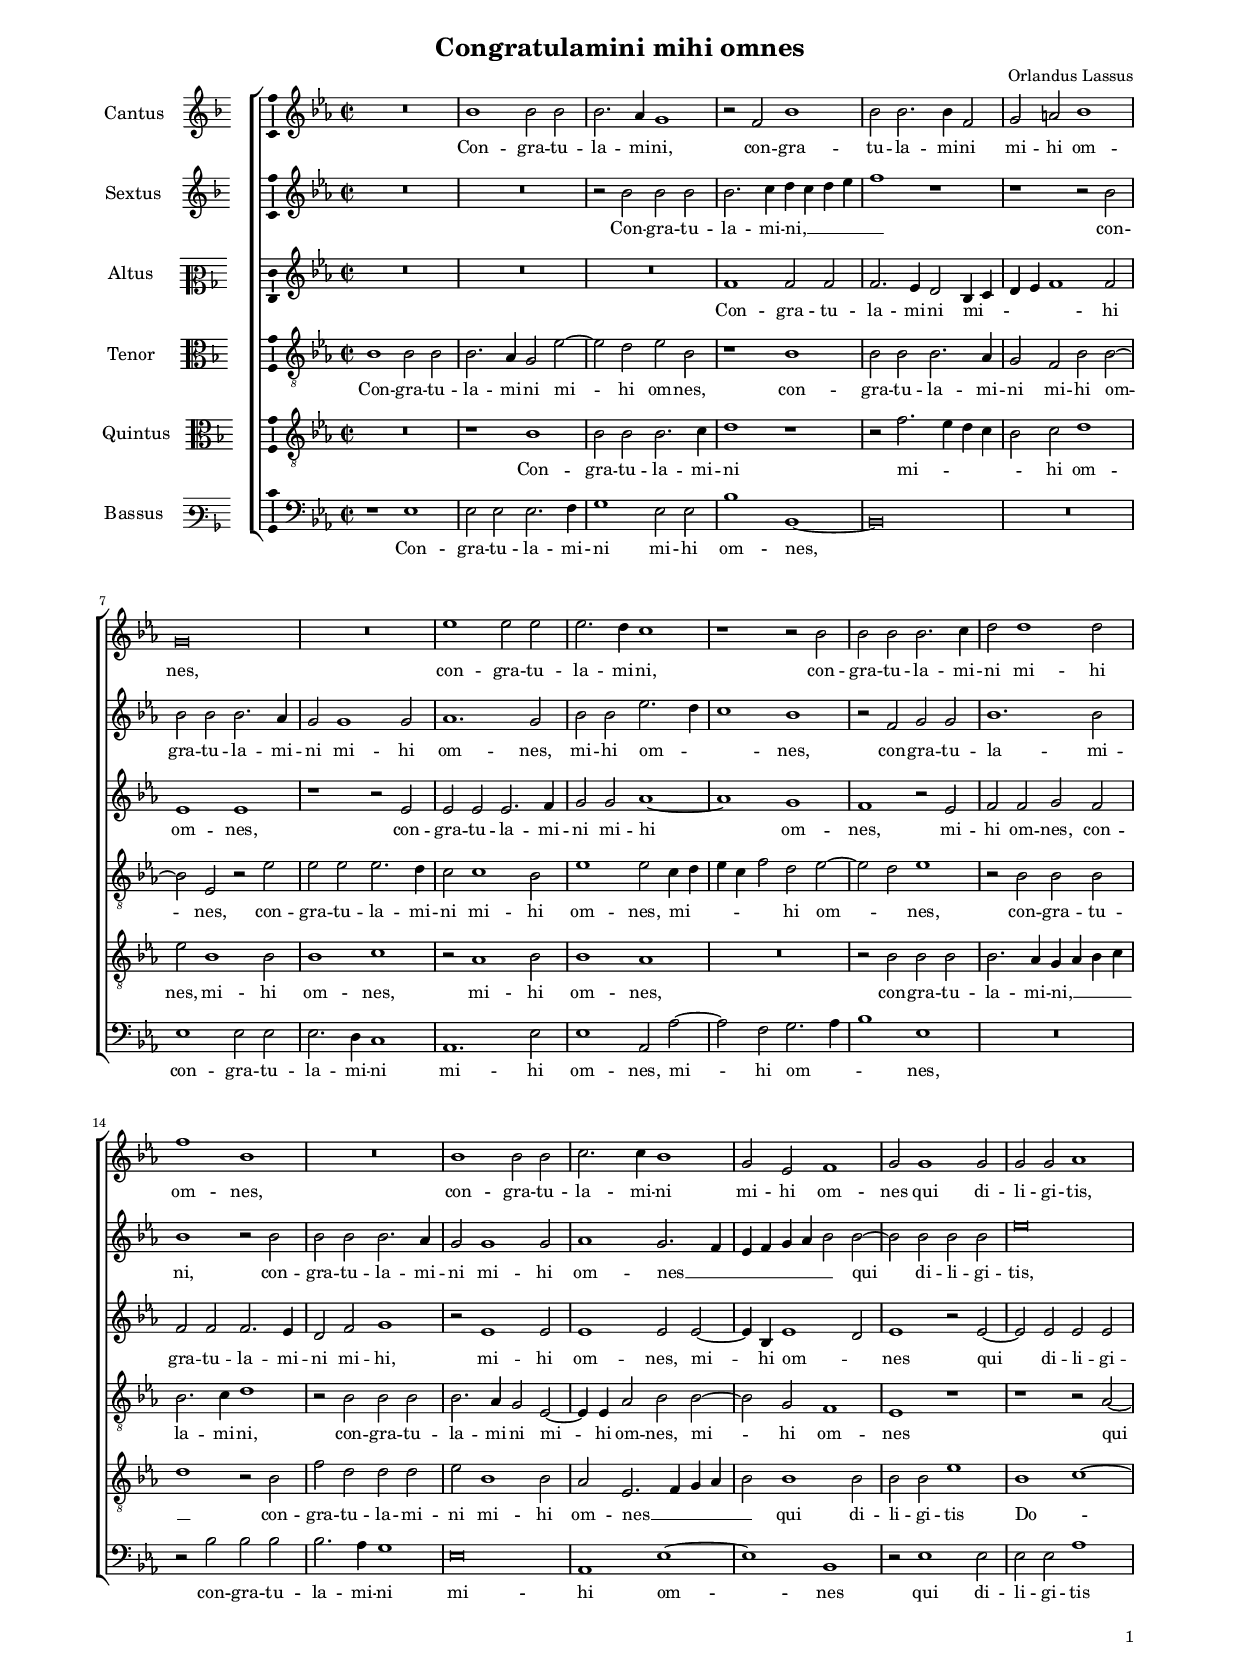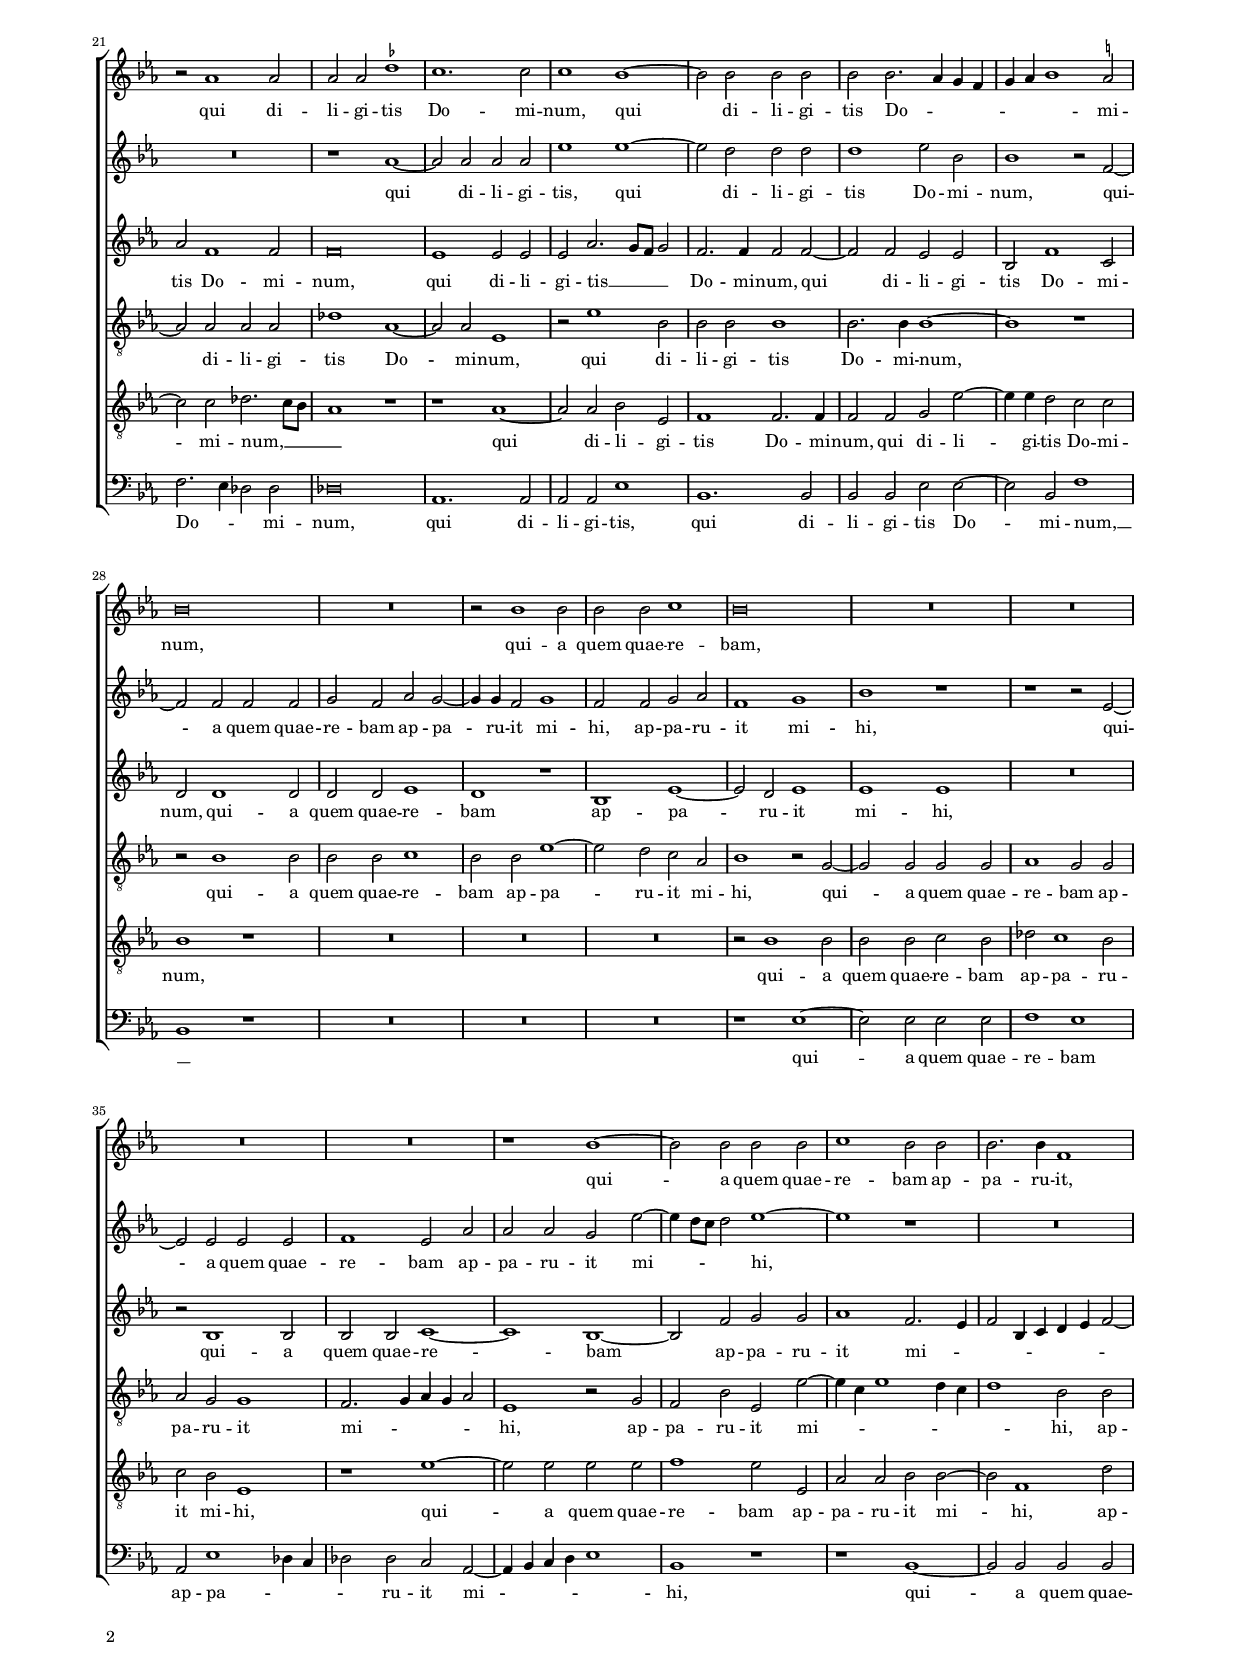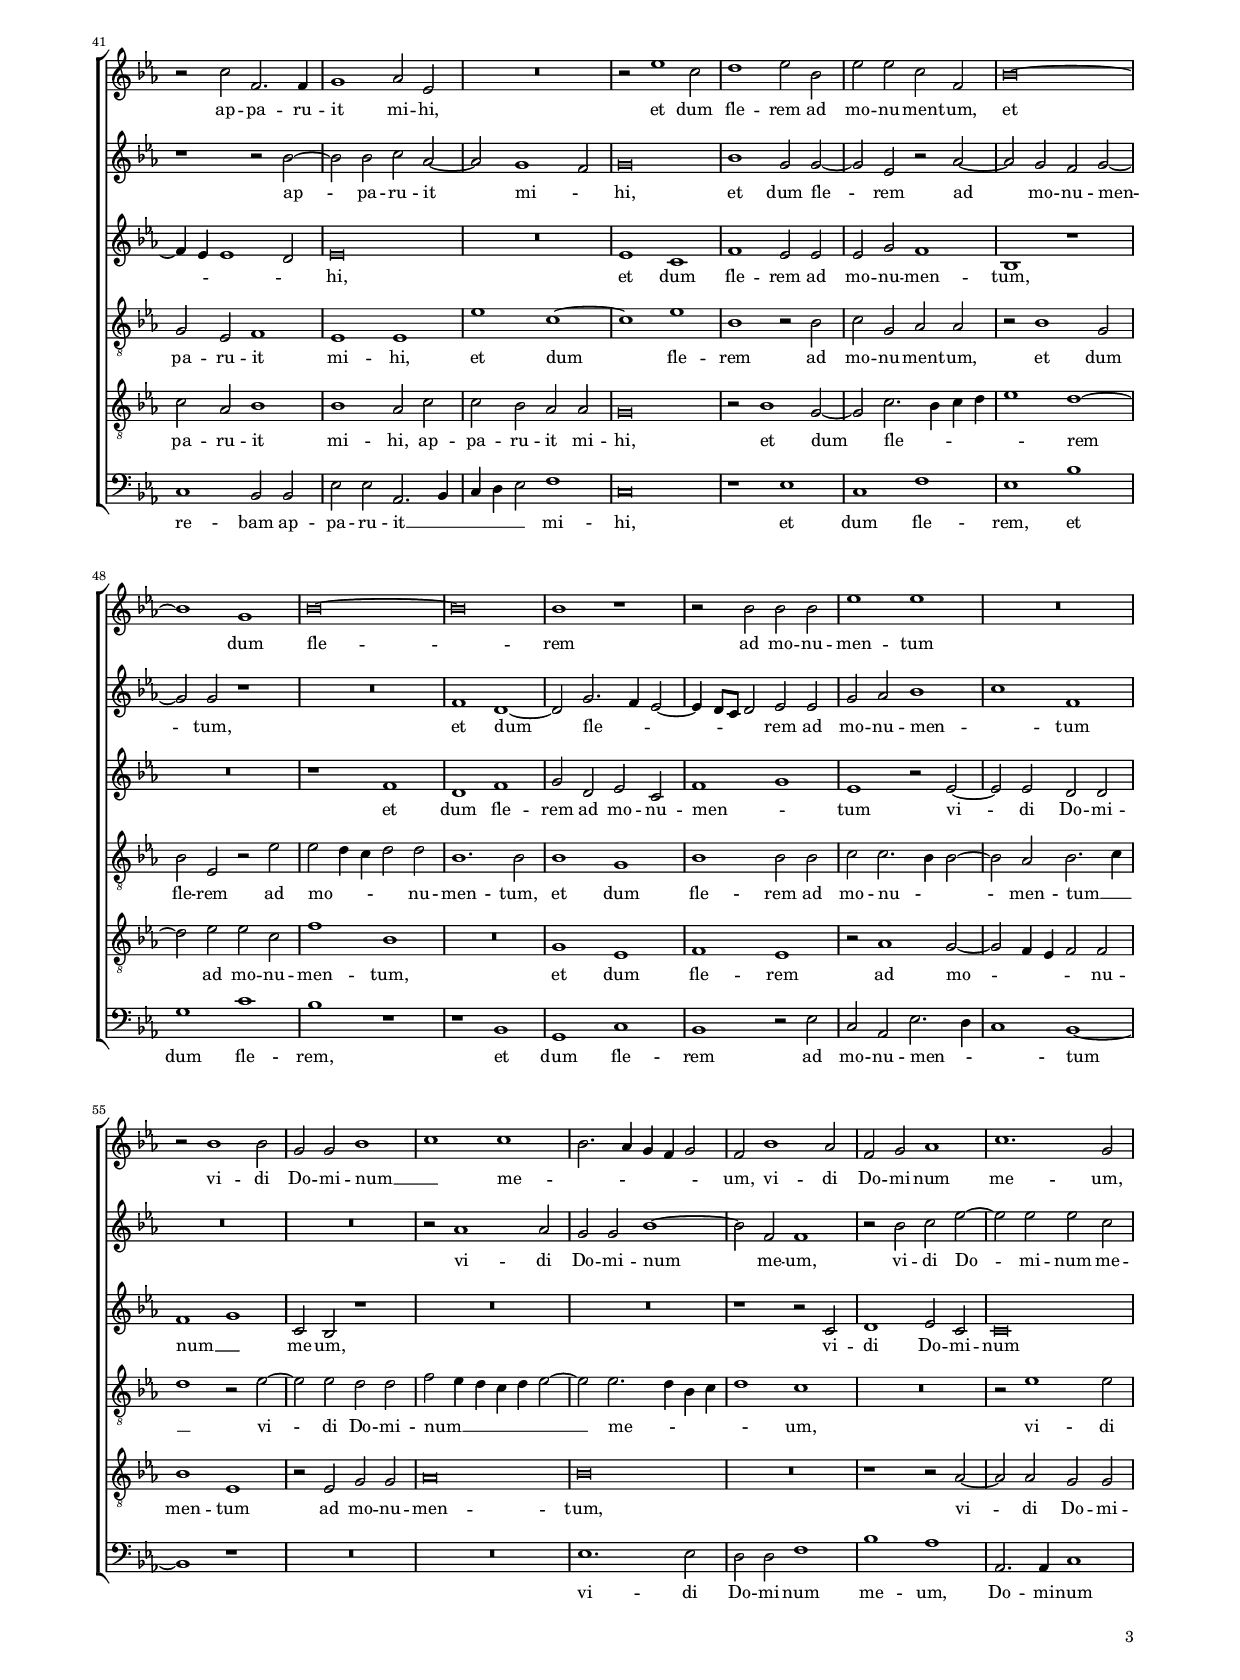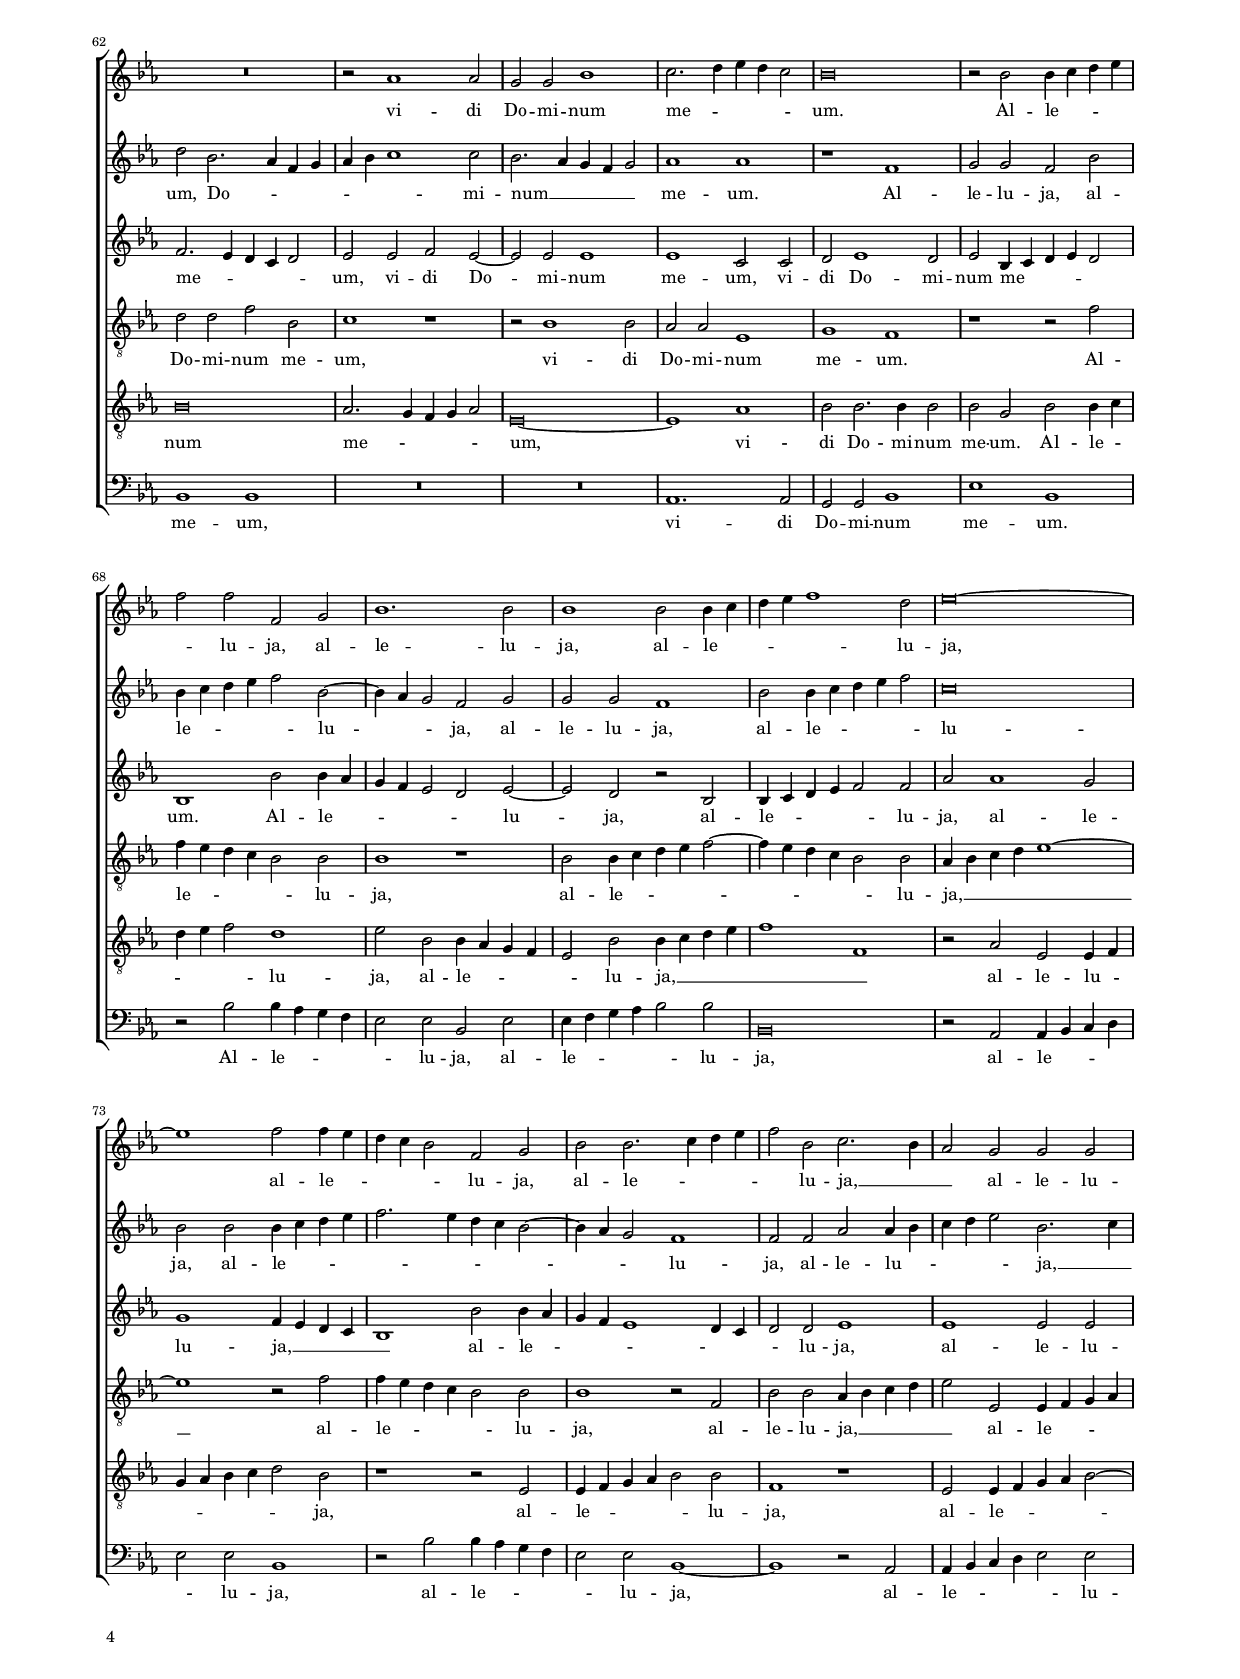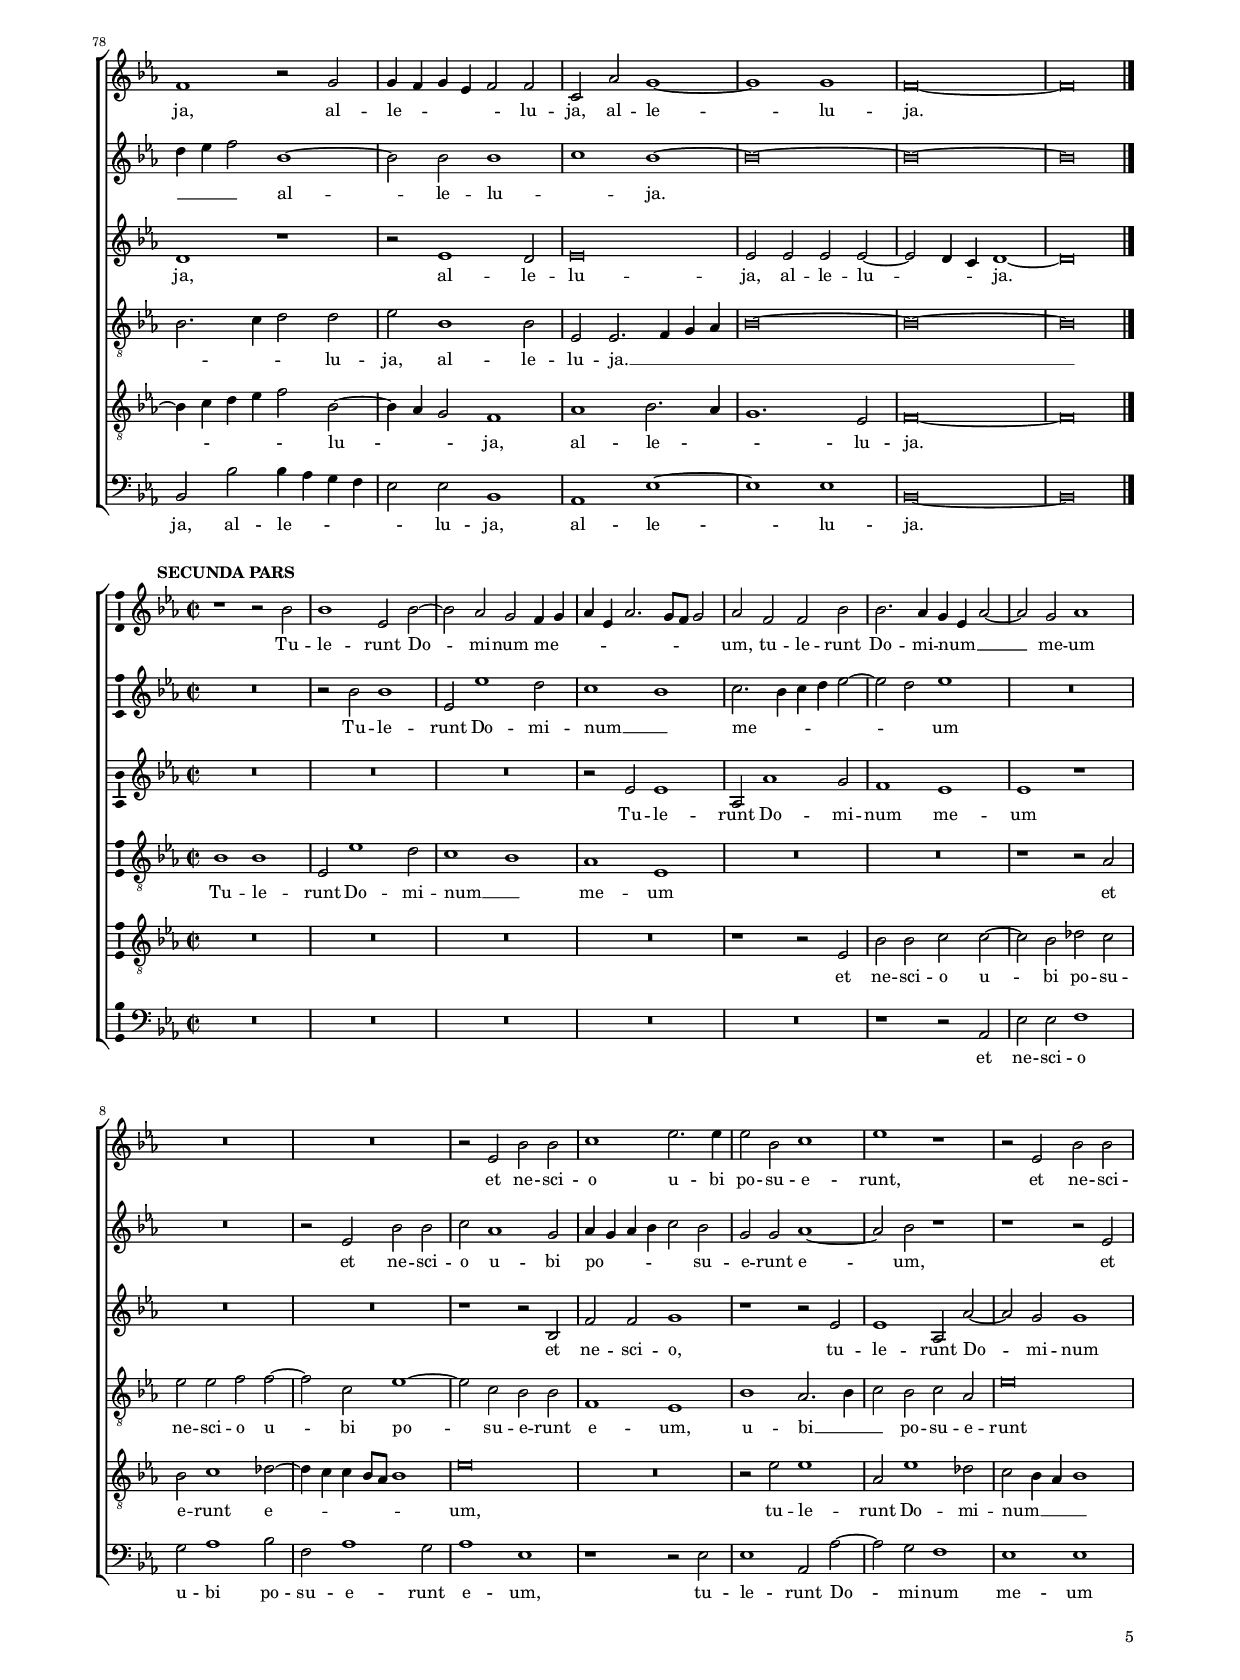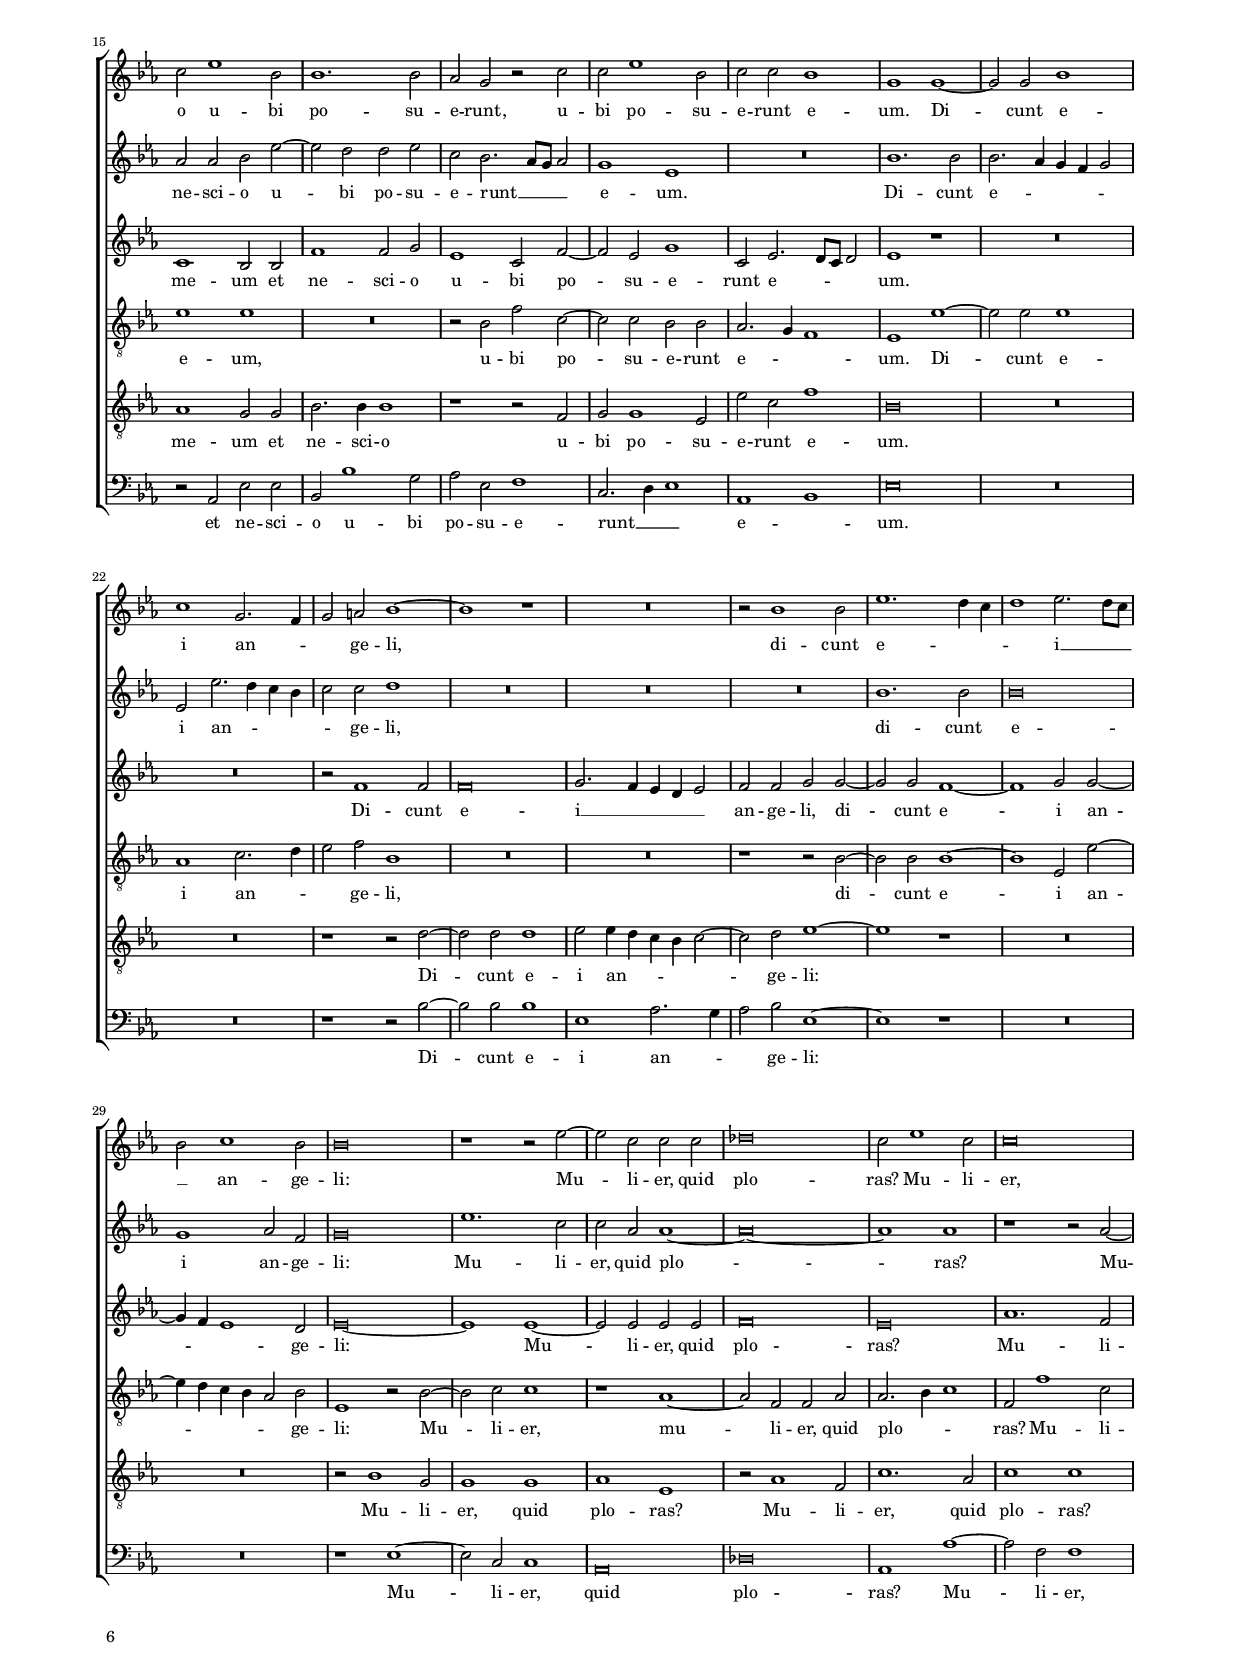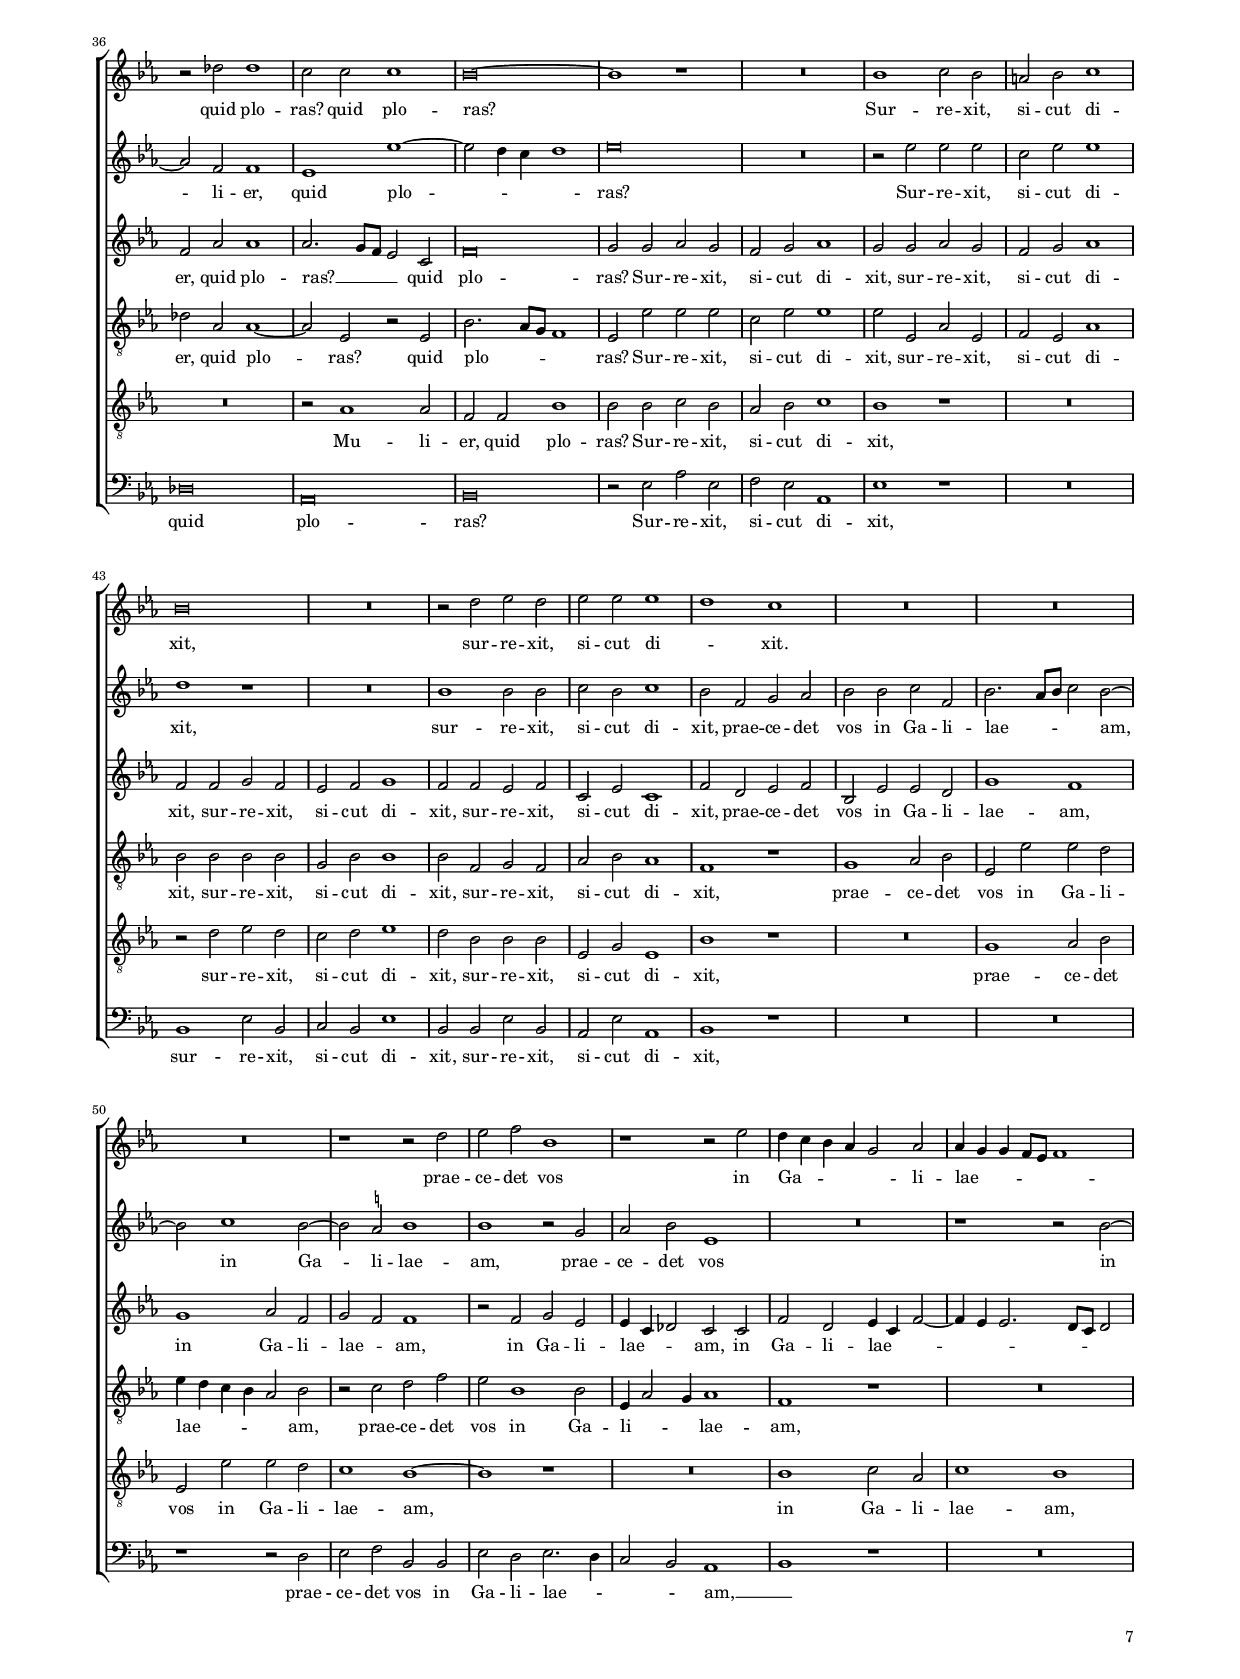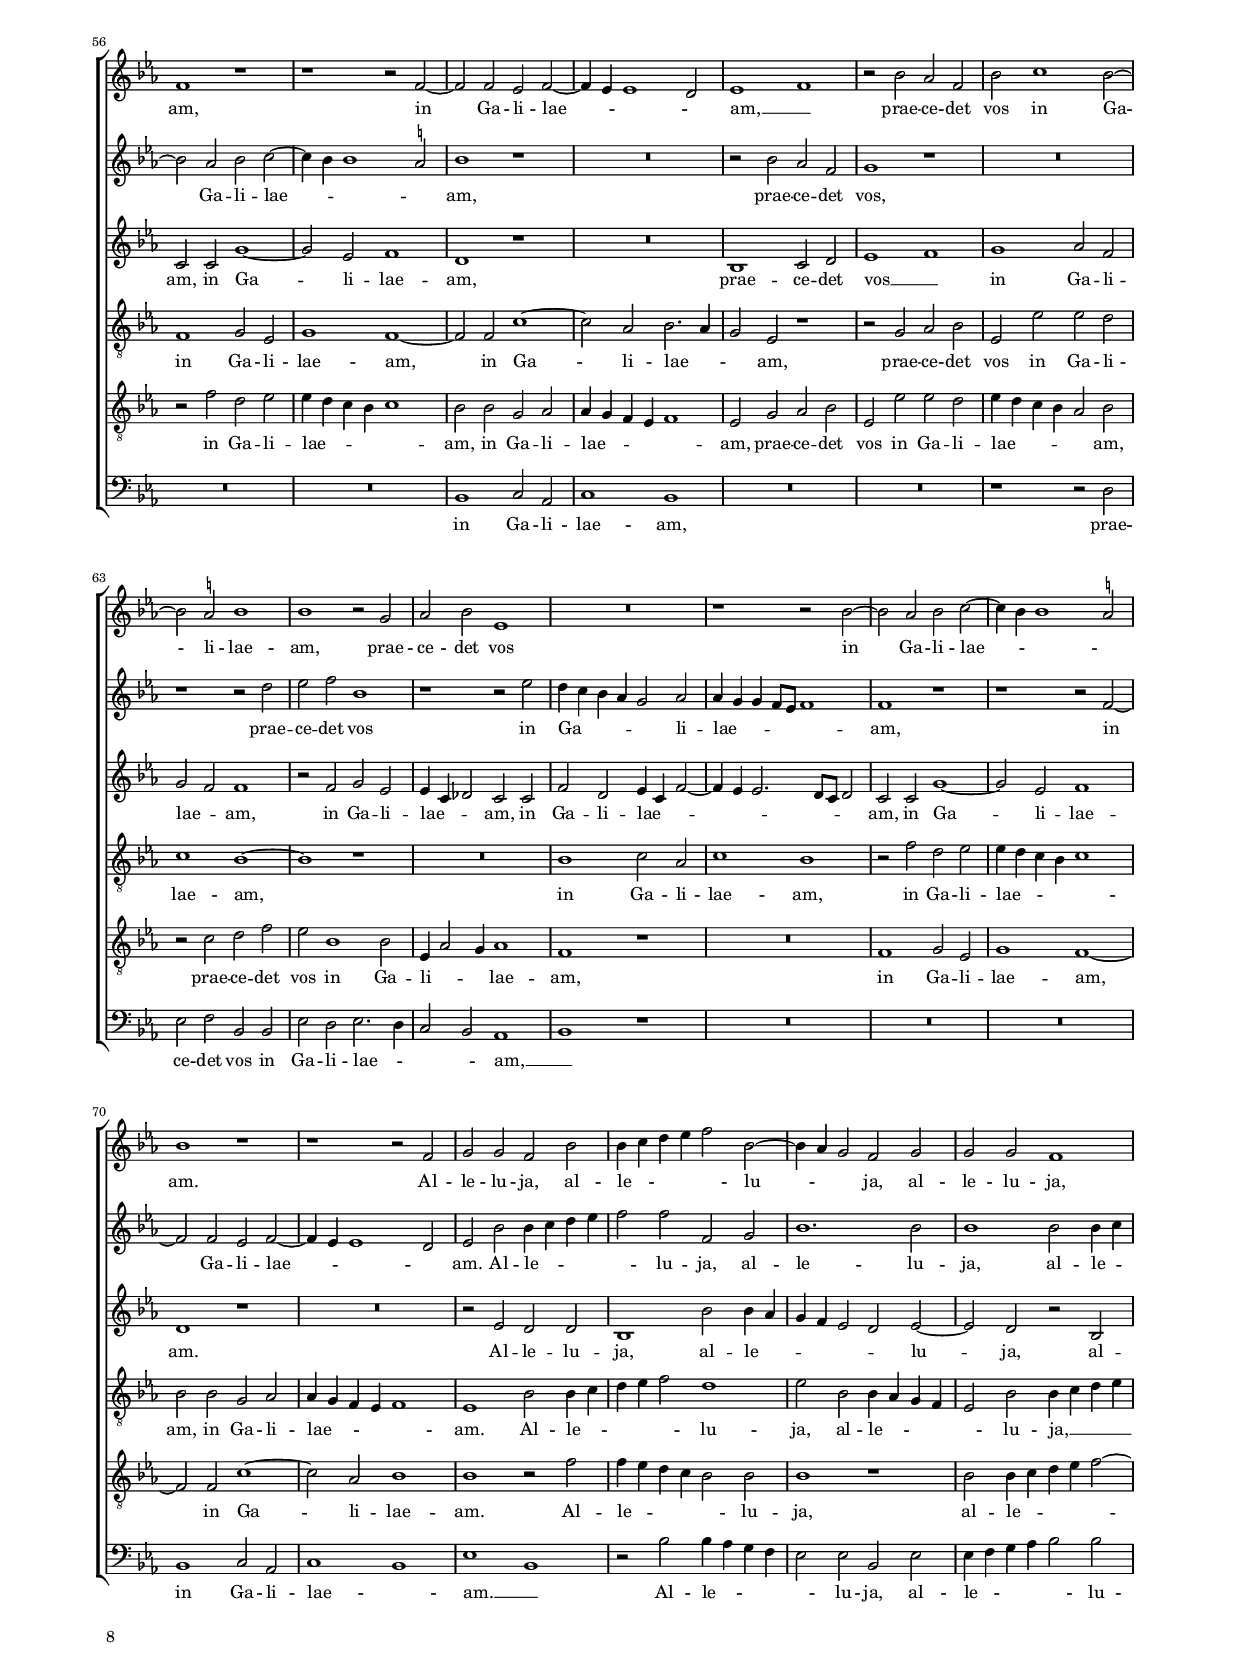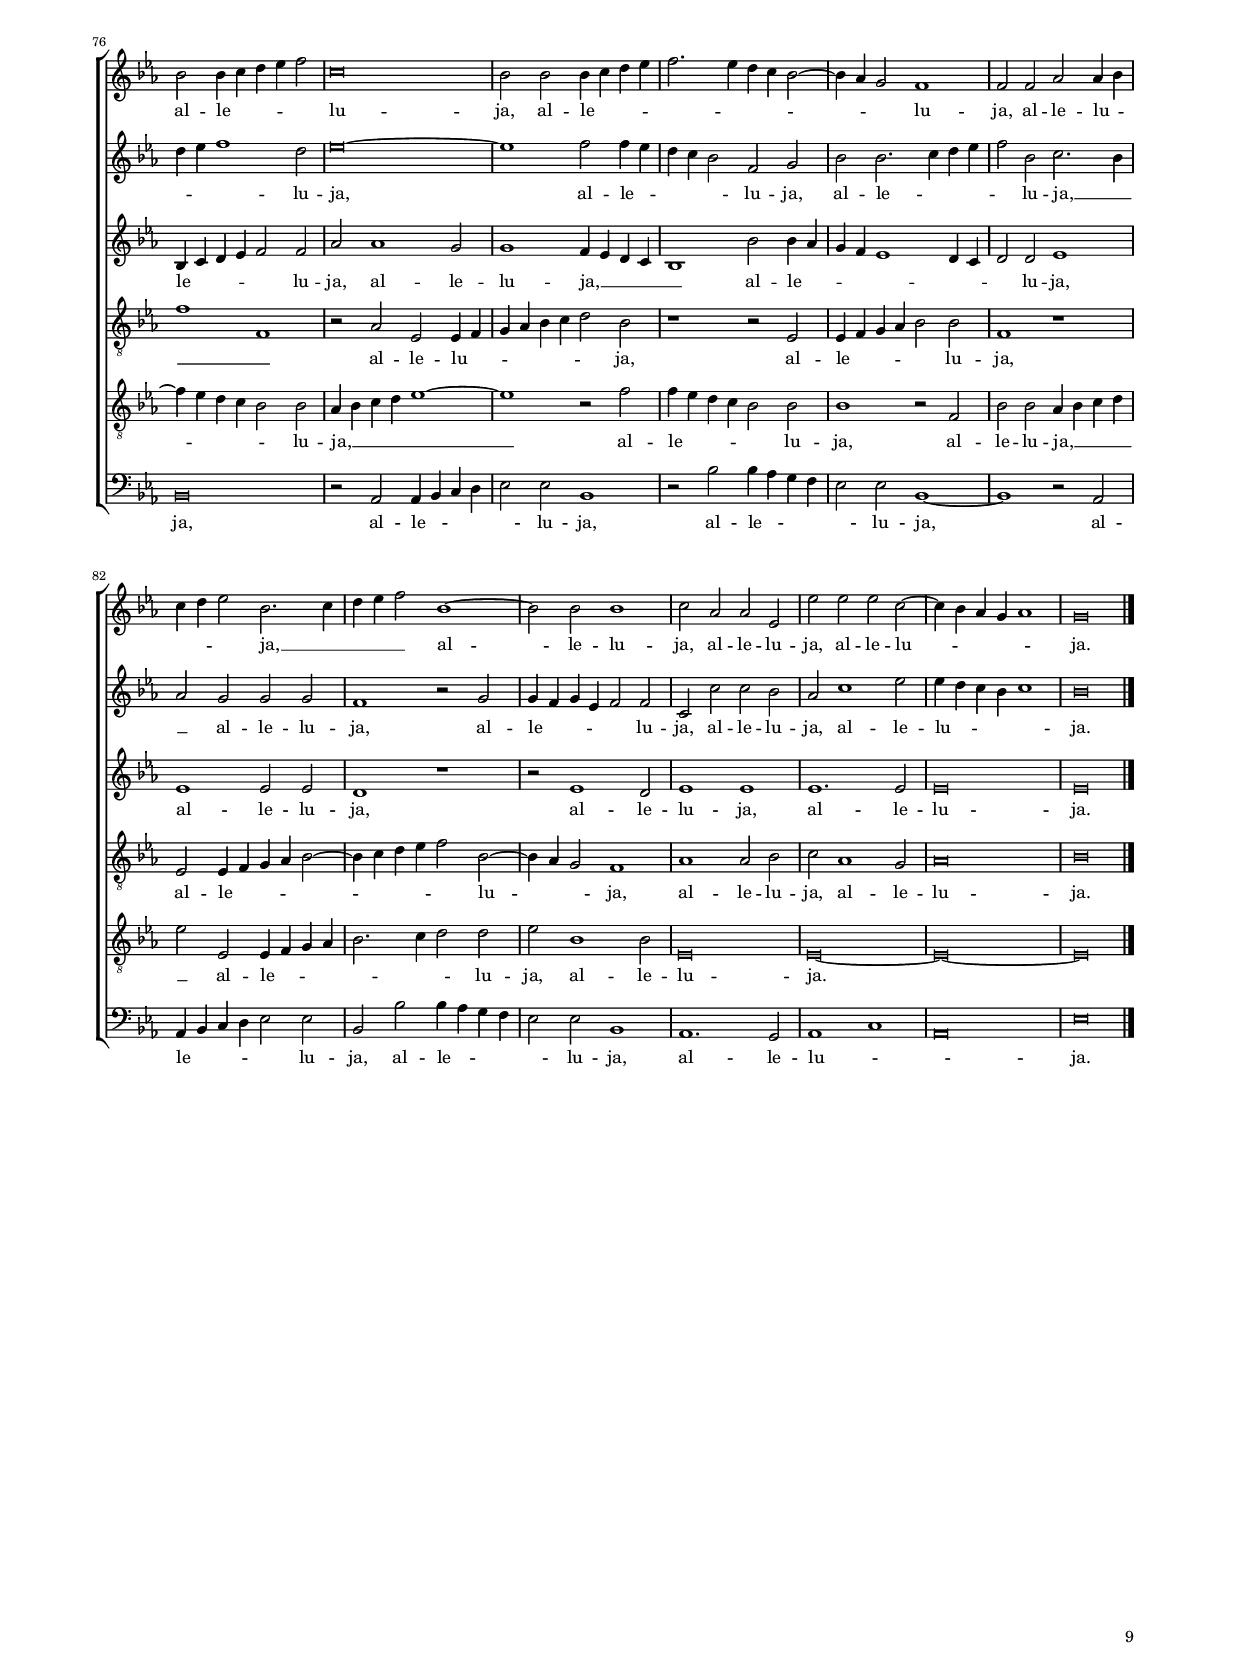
\header
{
  title="Congratulamini mihi omnes"
  composer="Orlandus Lassus"
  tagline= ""
}

\version "2.22.0"
\include "deutsch.ly"
#(set-global-staff-size 14)
#(ly:set-option 'point-and-click #f)

	


	ficta = { \once \set suggestAccidentals = ##t }
	
	forget = #(define-music-function (music) (ly:music?) #{
		\accidentalStyle forget
		$music
		\accidentalStyle default
		#})
    
    m = \melisma
    me = \melismaEnd


\paper
	{
	top-margin = 1.5 \cm
	bottom-margin = 0.9 \cm
	left-margin = 1.8 \cm
	right-margin = 1.8 \cm
	ragged-bottom = ##f
	ragged-last-bottom = ##t
	print-page-number = ##f
	score-system-spacing = #'((basic-distance . 17) (minimum-distance . 14) (padding . 5) (strechability . 250))
	system-system-spacing = #'((basic-distance . 17) (minimum-distance . 14) (padding . 5) (strechability . 250))
    oddFooterMarkup=\markup   \fill-line { "" \fromproperty #'page:page-number-string }
    evenFooterMarkup=\markup  \fill-line { \fromproperty #'page:page-number-string "" }
    last-bottom-spacing = #'((basic-distance . 12) (minimum-distance . 7) (padding . 4))
%	systems-per-page = 3
%	min-systems-per-page = 3
	}
    

global = {
	\key f \major
	\time 2/2 \set Score.measureLength = #(ly:make-moment 2/1)
    \set Score.tempoHideNote = ##t
    \tempo 2 = 90
    \skip 1*2*83 \bar "|."  % \pageBreak
	}
    
    
incipitcantus = \markup { \score {
	{
	\set Staff.instrumentName = \markup { \fontsize #1 "Cantus" }
	\key f \major
	\clef violin
	s4 \bar ""
	}
	\layout  {
	raggedright = ##t
	indent = 1.6 \cm
	line-width = 2.4 \cm
	\context { \Staff \remove Time_signature_engraver }
	\override Staff.Clef.Y-extent = #'(0 . 0)
	}} \hspace #1 }
	

incipitsextus = \markup { \score {
	{
	\set Staff.instrumentName = \markup { \fontsize #1 "Sextus" }
	\key f \major
	\clef violin
	s4 \bar ""
	}
	\layout  {
	raggedright = ##t
	indent = 1.6 \cm
	line-width = 2.4 \cm
	\context { \Staff \remove Time_signature_engraver }
	\override Staff.Clef.Y-extent = #'(0 . 0)
	}} \hspace #1 }
      
      
incipitaltus = \markup { \score {
	{
	\set Staff.instrumentName = \markup { \fontsize #1 "Altus" }
	\key f \major
	\clef mezzosoprano
	s4 \bar ""
	}
	\layout  {
	raggedright = ##t
	indent = 1.6 \cm
	line-width = 2.4 \cm
	\context { \Staff \remove Time_signature_engraver }
	\override Staff.Clef.Y-extent = #'(0 . 0)
	}} \hspace #1 }


incipittenor = \markup { \score {
	{
	\set Staff.instrumentName = \markup { \fontsize #1 "Tenor" }
	\key f \major
	\clef alto
	s4 \bar ""
	}
	\layout  {
	raggedright = ##t
	indent = 1.6 \cm
	line-width = 2.4 \cm
	\context { \Staff \remove Time_signature_engraver }
	\override Staff.Clef.Y-extent = #'(0 . 0)
	}} \hspace #1 }
      
      
incipitquintus = \markup { \score {
	{
	\set Staff.instrumentName = \markup { \fontsize #1 "Quintus" }
	\key f \major
	\clef alto
	s4 \bar ""
	}
	\layout  {
	raggedright = ##t
	indent = 1.6 \cm
	line-width = 2.4 \cm
	\context { \Staff \remove Time_signature_engraver }
	\override Staff.Clef.Y-extent = #'(0 . 0)
	}} \hspace #1 }
      
      
incipitbassus = \markup { \score {
	{
	\set Staff.instrumentName = \markup { \fontsize #1 "Bassus" }
	\key f \major
	\clef varbaritone
	s4 \bar ""
	}
	\layout  {
	raggedright = ##t
	indent = 1.6 \cm
	line-width = 2.4 \cm
	\context { \Staff \remove Time_signature_engraver }
	\override Staff.Clef.Y-extent = #'(0 . 0)
	}} \hspace #1 }


cantus = \relative c''
	{
	R\breve
	c1 c2 c
	c2. b4 a1
	r2 g c1
%5
	c2 c2. c4 g2 |
	a2 h c1
	a\breve
	R\breve
	f'1 f2 f
%10
	f2. e4 d1 |
	r1 r2 c
	c2 c c2. d4
	e2 e1 e2
	g1 c,
%15
	R\breve |
	c1 c2 c
	d2. d4 c1
	a2 f g1
	a2 a1 a2
%20
	a2 a b1 |
	r2 b1 b2
	b2 b \ficta es1
	d1. d2
	d1 c~
%25
	c2 c c c |
	c2 c2. \m b4 a g
	a4 b c1 \me \ficta h2
	c\breve
	R\breve
%30
	r2 c1 c2 |
	c2 c d1
	c\breve
	R\breve
	R\breve
%35
	R\breve |
	R\breve
	r1 c~
	c2 c c c
	d1 c2 c
%40
	c2. c4 g1 |
	r2 d' g,2. g4
	a1 b2 f
	R\breve
	r2 f'1 d2
%45
	e1 f2 c |
	f2 f d g,
	c\breve~
	c1 a
	c\breve~
%50
	c\breve |
	c1 r
	r2 c c c
	f1 f
	R\breve
%55
	r2 c1 c2 |
	a2 a c1 \m
	d1 \me d1 \m
	c2. b4 a g a2 \me
	g2 c1 b2
%60
	g2 a b1 |
	d1. a2
	R\breve
	r2 b1 b2
	a2 a c1
%65
	d2. \m e4 f e d2 \me
	c\breve
	r2 c c4 \m d e f
	g2 \me g g, a
	c1. c2
%70
	c1 c2 c4 \m d |
	e4 f g1 \me e2
	f\breve~
	f1 g2 g4 \m f
	e4 d c2 \me g a
%75
	c2 c2. \m d4 e f |
	g2 \me c, d2. \m c4
	b2 \me a a a
	g1 r2 a
	a4 \m g a f g2 \me g
%80
	d2 b' a1~ | 
	a1 a
	g\breve~
	g\breve
	}
	

sextus = \relative c''
	{
	R\breve
	R\breve
	r2 c c c
	c2. d4 e \m d e f
%5
	g1 \me r |
	r1 r2 c,
	c2 c c2. b4
	a2 a1 a2
	b1. a2
%10
	c2 c f2. \m e4 |
	d1 \me c
	r2 g a a
	c1. c2
	c1 r2 c
%15
	c2 c c2. b4 |
	a2 a1 a2
	b1 a2. \m g4
	f4 g a b c2 \me c~
	c2 c c c
%20
	f\breve |
	R\breve
	r1 b,~
	b2 b b b
	f'1 f~
%25
	f2 e e e |
	e1 f2 c
	c1 r2 g~
	g2 g g g
	a2 g b a~
%30
	a4 a g2 a1 |
	g2 g a b
	g1 a
	c1 r
	r1 r2 f,~
%35
	f2 f f f |
	g1 f2 b
	b2 b a f'~
	f4 \m e8 d e2 \me f1~
	f1 r
%40
	R\breve |
	r1 r2 c~
	c2 c d b~
	b2 a1 \m g2 \me
	a\breve
%45
	c1 a2 a~ |
	a2 f r b~
	b2 a g a~
	a2 a r1
	R\breve
%50
	g1 e~ |
	e2 a2. \m g4 f2~
	f4 e8 d e2 \me f f
	a2 b c1 \m
	d1 \me g,
%55
	R\breve |
	R\breve
	r2 b1 b2
	a2 a c1~
	c2 g g1
%60
	r2 c d f~ |
	f2 f f d
	e2 c2. \m b4 g a
	b4 c d1 \me d2
	c2. \m b4 a g a2 \me
%65
	b1 b | 
	r1 g
	a2 a g c
	c4 \m d e f g2 \me c,~
	c4 \m b a2 \me g a
%70
	a2 a g1 |
	c2 c4 \m d e f g2 \me
	d\breve
	c2 c c4 \m d e f
	g2. f4 e d c2~
%75
	c4 b a2 \me g1 |
	g2 g b b4 \m c
	d4 e f2 \me c2. \m d4
	e4 f g2 \me c,1~
	c2 c c1 \m
%80
	d1 \me c1~
	c\breve~
	c\breve~
	c\breve
	}

altus = \relative c'
  {
	R\breve
	R\breve
	R\breve
	g'1 g2 g
%5
	g2. f4 e2 c4 \m d |
	e4 f g1 \me g2
	f1 f
	r1 r2 f
	f2 f f2. g4
%10
	a2 a b1~ |
	b1 a
	g1 r2 f
	g2 g a g
	g2 g g2. f4
%15
	e2 g a1 |
	r2 f1 f2
	f1 f2 f~
	f4 c f1 \m e2 \me
	f1 r2 f~
%20
	f2 f f f |
	b2 g1 g2
	g\breve
	f1 f2 f
	f2 b2. \m a8 g a2 \me
%25
	g2. g4 g2 g~ |
	g2 g f f
	c2 g'1 d2
	e2 e1 e2
	e2 e f1
%30
	e1 r |
	c1 f~
	f2 e f1
	f1 f
	R\breve
%35
	r2 c1 c2 |
	c2 c d1~
	d1 c~
	c2 g' a a
	b1 g2. \m f4
%40
	g2 c,4 d e f g2~ |
	g4 f f1 e2 \me
	f\breve
	R\breve
	f1 d
%45
	g1 f2 f |
	f2 a g1
	c,1 r
	R\breve
	r1 g'1
%50
	e1 g |
	a2 e f d
	g1 \m a \me
	f1 r2 f~
	f2 f e e
%55
	g1 \m a \me |
	d,2 c r1
	R\breve
	R\breve
	r1 r2 d
%60
	e1 f2 d |
	d\breve
	g2. \m f4 e d e2 \me 
	f2 f g f~
	f2 f f1
%65
	f1 d2 d |
	e2 f1 e2
	f2 c4 \m d e f e2 \me
	c1 c'2 c4 \m b
	a4 g f2 e \me f2~
%70
	f2 e2 r c |
	c4 \m d e f g2 \me g
	b2 b1 a2
	a1 g4 \m f e d
	c1 \me c'2 c4 \m b
%75
	a4 g f1 e4 d |
	e2 \me e f1
	f1 f2 f
	e1 r
	r2 f1 e2
%80
	f\breve |
	f2 f f f~
	f2 \m e4 d \me e1~
	e\breve
	}


tenor = \relative c'
	{
	c1 c2 c
	c2. b4 a2 f'~
	f2 e f c
	r1 c
%5
	c2 c c2. b4 |
	a2 g c c~
	c2 f, r f'
	f2 f f2. e4
	d2 d1 c2
%10
	f1 f2 d4 \m e |
	f4 d g2 \me e f~
	f2 \m e \me f1
	r2 c c c
	c2. d4 e1
%15
	r2 c c c |
	c2. b4 a2 f~
	f4 f b2 c c~
	c2 a g1
	f1 r
%20
	r1 r2 b~ |
	b2 b b b
	es1 b~
	b2 b f1
	r2 f'1 c2
%25
	c2 c c1 |
	c2. c4 c1~
	c1 r
	r2 c1 c2
	c2 c d1
%30
	c2 c f1~
	f2 e d b
	c1 r2 a~
	a2 a a a
	b1 a2 a
%35
	b2 a a1 |
	g2. \m a4 b a b2 \me
	f1 r2 a
	g2 c f, f'2~
	f4 \m d f1 e4 d
%40
	e1 \me c2 c |
	a2 f g1
	f1 f
	f'1 d~
	d1 f
%45
	c1 r2 c |
	d2 a b b
	r2 c1 a2
	c2 f, r f'
	f2 \m e4 d e2 \me e
%50
	c1. c2 |
	c1 a
	c1 c2 c
	d2 d2. \m c4 c2~
	c2 \me b c2. \m d4
%55
	e1 \me r2 f~ |
	f2 f e e
	g2 \m f4 e d e f2~
	f2 \me f2. \m e4 c d
	e1 \me d
%60
	R\breve |
	r2 f1 f2
	e2 e g c,
	d1 r
	r2 c1 c2
%65
	b2 b f1 |
	a1 g
	r1 r2 g'
	g4 \m f e d c2 \me c
	c1 r
%70
	c2 c4 \m d e f g2~ |
	g4 f e d c2 \me c
	b4 \m c d e f1~
	f1 \me r2 g
	g4 \m f e d c2 \me c
%75
	c1 r2 g |
	c2 c b4 \m c d e
	f2 \me f, f4 \m g a b
	c2. d4 e2 \me e
	f2 c1 c2
%80
	f,2 f2. \m g4 a b |
	c\breve~
	c\breve~
	c\breve \me
	}

	
quintus = \relative c'
	{
	R\breve
	r1 c
	c2 c c2. d4
	e1 r
%5
	r2 g2. \m f4 e d |
	c2 \me d e1
	f2 c1 c2
	c1 d
	r2 b1 c2
%10
	c1 b |
	R\breve
	r2 c c c
	c2. b4 a \m b c d
	e1 \me r2 c
%15
	g'2 e e e |
	f2 c1 c2
	b2 f2. \m g4 a b
	c2 \me c1 c2
	c2 c f1
%20
	c1 \m d~ |
	d2 \me d es2. \m d8 c
	b1 \me r
	r1 b~
	b2 b c f,
%25
	g1 g2. g4 |
	g2 g a f'~
	f4 f e2 d d
	c1 r
	R\breve
%30
	R\breve |
	R\breve
	r2 c1 c2
	c2 c d c
	es2 d1 c2
%35
	d2 c f,1 |
	r1 f'~
	f2 f f f
	g1 f2 f,
	b2 b c c~
%40
	c2 g1 e'2 |
	d2 b c1
	c1 b2 d
	d2 c b b
	a\breve
%45
	r2 c1 a2~ |
	a2 d2. \m c4 d e
	f1 \me e~
	e2 f f d
	g1 c,
%50
	R\breve |
	a1 f
	g1 f
	r2 b1 a2~
	a2 \m g4 f g2 \me g
%55
	c1 f, |
	r2 f a a
	b\breve
	c\breve
	R\breve
%60
	r1 r2 b~ |
	b2 b a a
	c\breve
	b2. \m a4 g a b2 \me
	f\breve~
%65
	f1 b |
	c2 c2. c4 c2
	c2 a c c4 \m d
	e4 f g2 \me e1
	f2 c c4 \m b a g
%70
	f2 \me c' c4 \m d e f |
	g1 g, \me
	r2 b f f4 \m g
	a4 b c d e2 \me c
	r1 r2 f,
%75
	f4 \m g a b c2 \me c |
	g1 r
	f2 f4 \m g a b c2~
	c4 d e f g2 \me c,~
	c4 \m b a2 \me g1
%80
	b1 c2. \m b4 |
	a1. \me f2
	g\breve~
	g\breve
	}


bassus = \relative c
	{
	r1 f
	f2 f f2. g4
	a1 f2 f
	c'1 c,~
%5
	c\breve |
	R\breve
	f1 f2 f
	f2. e4 d1
	b1. f'2
%10
	f1 b,2 b'~ |
	b2 g a2. \m b4
	c1 \me f,
	R\breve
	r2 c'2 c c
%15
	c2. b4 a1 |
	f\breve
	b,1 f'~
	f1 c
	r2 f1 f2
%20
	f2 f b1 |
	g2. \m f4 es2 \me es
	es\breve
	b1. b2
	b2 b f'1
%25
	c1. c2 |
	c2 c f f~
	f2 c g'1 \m
	c,1 \me r
	R\breve
%30
	R\breve |
	R\breve
	r1 f~
	f2 f f f
	g1 f
%35
	b,2 f'1 \m es4 d
	es2 \me es d b~
	b4 \m c d e f1 \me
	c1 r
	r1 c~
%40
	c2 c c c |
	d1 c2 c
	f2 f b,2. \m c4
	d4 e f2 \me g1
	d\breve
%45
	r1 f |
	d1 g
	f1 c'
	a1 d
	c1 r
%50
	r1 c, |
	a1 d
	c1 r2 f
	d2 b f'2. \m e4
	d1 \me c~
%55
	c1 r |
	R\breve
	R\breve
	f1. f2
	e2 e g1
%60
	c1 b |
	b,2. b4 d1
	c1 c
	R\breve
	R\breve
%65
	b1. b2 |
	a2 a c1
	f1 c
	r2 c' c4 \m b a g
	f2 \me f c f
%70
	f4 \m g a b c2 \me c |
	c,\breve
	r2 b b4 \m c d e
	f2 \me f c1
	r2 c' c4 \m b a g
%75
	f2 \me f c1~ |
	c1 r2 b
	b4 \m c d e f2 \me f
	c2 c' c4 \m b a g
	f2 \me f c1
%80
	b1 f'~ |
	f1 f
	c\breve~
	c\breve
	}
	
lyricscantus = \lyricmode {
	Con -- gra -- tu -- la -- mi -- ni,
	con -- gra -- tu -- la -- mi -- ni mi -- hi om -- nes,
	con -- gra -- tu -- la -- mi -- ni,
	con -- gra -- tu -- la -- mi -- ni mi -- hi om -- nes,
	con -- gra -- tu -- la -- mi -- ni mi -- hi om -- nes
	qui di -- li -- gi -- tis,
	qui di -- li -- gi -- tis Do -- mi -- num,
	qui di -- li -- gi -- tis Do -- mi -- num,
	qui -- a quem quae -- re -- bam,
	qui -- a quem quae -- re -- bam ap -- pa -- ru -- it,
	ap -- pa -- ru -- it mi -- hi,
	et dum fle -- rem ad mo -- nu -- men -- tum,
	et dum fle -- rem ad mo -- nu -- men -- tum
	vi -- di Do -- mi -- num __ me -- um,
	vi -- di Do -- mi -- num me -- um,
	vi -- di Do -- mi -- num me -- um.
	Al -- le -- lu -- ja,
	al -- le -- lu -- ja,
	al -- le -- lu -- ja,
	al -- le -- lu -- ja,
	al -- le -- lu -- ja, __
	al -- le -- lu -- ja,
	al -- le -- lu -- ja,
	al -- le -- lu -- ja.
	}

	
lyricssextus = \lyricmode {
	Con -- gra -- tu -- la -- mi -- ni, __
	con -- gra -- tu -- la -- mi -- ni mi -- hi om -- nes,
	mi -- hi om -- nes,
	con -- gra -- tu -- la -- mi -- ni,
	con -- gra -- tu -- la -- mi -- ni mi -- hi om -- nes __
	qui di -- li -- gi -- tis,
	qui di -- li -- gi -- tis,
	qui di -- li -- gi -- tis Do -- mi -- num,
	qui -- a quem quae -- re -- bam ap -- pa -- ru -- it mi -- hi,
	ap -- pa -- ru -- it mi -- hi,
	qui -- a quem quae -- re -- bam ap -- pa -- ru -- it mi -- hi,
	ap -- pa -- ru -- it mi -- hi,
	et dum fle -- rem ad mo -- nu -- men -- tum,
	et dum fle -- rem ad mo -- nu -- men -- tum
	vi -- di Do -- mi -- num me -- um,
	vi -- di Do -- mi -- num me -- um,
	Do -- mi -- num __ me -- um.
	Al -- le -- lu -- ja,
	al -- le -- lu -- ja,
	al -- le -- lu -- ja,
	al -- le -- lu -- ja,
	al -- le -- lu -- ja,
	al -- le -- lu -- ja, __
	al -- le -- lu -- ja.
	}
	
	
lyricsaltus = \lyricmode {
	Con -- gra -- tu -- la -- mi -- ni mi -- hi om -- nes,
	con -- gra -- tu -- la -- mi -- ni mi -- hi om -- nes,
	mi -- hi om -- nes,
	con -- gra -- tu -- la -- mi -- ni mi -- hi,
	mi -- hi om -- nes,
	mi -- hi om -- nes
	qui di -- li -- gi -- tis Do -- mi -- num,
	qui di -- li -- gi -- tis __ Do -- mi -- num,
	qui di -- li -- gi -- tis Do -- mi -- num,
	qui -- a quem quae -- re -- bam ap -- pa -- ru -- it mi -- hi,
	qui -- a quem quae -- re -- bam ap -- pa -- ru -- it mi -- hi,
	et dum fle -- rem ad mo -- nu -- men -- tum,
	et dum fle -- rem ad mo -- nu -- men -- tum
	vi -- di Do -- mi -- num __ me -- um,
	vi -- di Do -- mi -- num me -- um,
	vi -- di Do -- mi -- num me -- um,
	vi -- di Do -- mi -- num me -- um.
	Al -- le -- lu -- ja,
	al -- le -- lu -- ja,
	al -- le -- lu -- ja, __
	al -- le -- lu -- ja,
	al -- le -- lu -- ja,
	al -- le -- lu -- ja,
	al -- le -- lu -- ja.
	}
	

lyricstenor = \lyricmode {
	Con -- gra -- tu -- la -- mi -- ni mi -- hi om -- nes,
	con -- gra -- tu -- la -- mi -- ni mi -- hi om -- nes,
	con -- gra -- tu -- la -- mi -- ni mi -- hi om -- nes,
	mi -- hi om -- nes,
	con -- gra -- tu -- la -- mi -- ni,
	con -- gra -- tu -- la -- mi -- ni mi -- hi om -- nes,
	mi -- hi om -- nes
	qui di -- li -- gi -- tis Do -- mi -- num,
	qui di -- li -- gi -- tis Do -- mi -- num,
	qui -- a quem quae -- re -- bam ap -- pa -- ru -- it mi -- hi,
	qui -- a quem quae -- re -- bam ap -- pa -- ru -- it mi -- hi,
	ap -- pa -- ru -- it mi -- hi,
	ap -- pa -- ru -- it mi -- hi,
	et dum fle -- rem ad mo -- nu -- men -- tum,
	et dum fle -- rem ad mo -- nu -- men -- tum,
	et dum fle -- rem ad mo -- nu -- men -- tum __
	vi -- di Do -- mi -- num __ me -- um,
	vi -- di Do -- mi -- num me -- um,
	vi -- di Do -- mi -- num me -- um.
	Al -- le -- lu -- ja,
	al -- le -- lu -- ja, __
	al -- le -- lu -- ja,
	al -- le -- lu -- ja, __
	al -- le -- lu -- ja,
	al -- le -- lu -- ja. __
	}

	
lyricsquintus = \lyricmode {
	Con -- gra -- tu -- la -- mi -- ni mi -- hi om -- nes,
	mi -- hi om -- nes,
	mi -- hi om -- nes,
	con -- gra -- tu -- la -- mi -- ni, __
	con -- gra -- tu -- la -- mi -- ni mi -- hi om -- nes __
	qui di -- li -- gi -- tis Do -- mi -- num, __
	qui di -- li -- gi -- tis Do -- mi -- num,
	qui di -- li -- gi -- tis Do -- mi -- num,
	qui -- a quem quae -- re -- bam ap -- pa -- ru -- it mi -- hi,
	qui -- a quem quae -- re -- bam ap -- pa -- ru -- it mi -- hi,
	ap -- pa -- ru -- it mi -- hi,
	ap -- pa -- ru -- it mi -- hi,
	et dum fle -- rem ad mo -- nu -- men -- tum,
	et dum fle -- rem ad mo -- nu -- men -- tum
	ad mo -- nu -- men -- tum,
	vi -- di Do -- mi -- num me -- um,
	vi -- di Do -- mi -- num me -- um.
	Al -- le -- lu -- ja,
	al -- le -- lu -- ja, __
	al -- le -- lu -- ja,
	al -- le -- lu -- ja,
	al -- le -- lu -- ja,
	al -- le -- lu -- ja.
	}
	
	
lyricsbassus = \lyricmode {
	Con -- gra -- tu -- la -- mi -- ni mi -- hi om -- nes,
	con -- gra -- tu -- la -- mi -- ni mi -- hi om -- nes,
	mi -- hi om -- nes,
	con -- gra -- tu -- la -- mi -- ni mi -- hi om -- nes
	qui di -- li -- gi -- tis Do -- mi -- num,
	qui di -- li -- gi -- tis,
	qui di -- li -- gi -- tis Do -- mi -- num, __
	qui -- a quem quae -- re -- bam ap -- pa -- ru -- it mi -- hi,
	qui -- a quem quae -- re -- bam ap -- pa -- ru -- it __ mi -- hi,
	et dum fle -- rem,
	et dum fle -- rem,
	et dum fle -- rem ad mo -- nu -- men -- tum
	vi -- di Do -- mi -- num me -- um,
	Do -- mi -- num me -- um,
	vi -- di Do -- mi -- num me -- um.
	Al -- le -- lu -- ja,
	al -- le -- lu -- ja,
	al -- le -- lu -- ja,
	al -- le -- lu -- ja,
	al -- le -- lu -- ja,
	al -- le -- lu -- ja,
	al -- le -- lu -- ja.
	}
	

\score
{   \transpose f es {
	\new ChoirStaff \with { \override StaffGrouper.staff-staff-spacing.basic-distance = #12 }
	<<
	
	\new Staff << \global
	\new Voice="v1" {
		\set Staff.instrumentName=\incipitcantus
		\set Staff.midiInstrument = "reed organ"
		\clef "treble"
		\cantus }
	\new Lyrics \lyricsto "v1" {\lyricscantus }
	>>
	
	
	\new Staff << \global
	\new Voice="v6" {
		\set Staff.instrumentName=\incipitsextus
		\set Staff.midiInstrument = "reed organ"
		\clef "treble" 
		\sextus}
	\new Lyrics \lyricsto "v6" {\lyricssextus }
	>>

	
	\new Staff << \global
	\new Voice="v2" {
		\set Staff.instrumentName=\incipitaltus
		\set Staff.midiInstrument = "reed organ"
		\clef "treble" 
		\altus}
	\new Lyrics \lyricsto "v2" {\lyricsaltus }
	>>

	
	\new Staff << \global
	\new Voice="v3" {
		\set Staff.instrumentName=\incipittenor
		\set Staff.midiInstrument = "reed organ"
		\clef "G_8"
		\tenor }
	\new Lyrics \lyricsto "v3" {\lyricstenor }
	>>
	
	
	\new Staff << \global
	\new Voice="v5" {
		\set Staff.instrumentName=\incipitquintus
		\set Staff.midiInstrument = "reed organ"
		\clef "G_8"
		\quintus}
	\new Lyrics \lyricsto "v5" {\lyricsquintus }
	>>
	
	
	\new Staff << \global
	\new Voice="v4" {
		\set Staff.instrumentName=\incipitbassus
		\set Staff.midiInstrument = "reed organ"
		\clef "bass" 
		\bassus }
	\new Lyrics \lyricsto "v4" {\lyricsbassus}
	>>
	
	>>
    } % transpose
		
	\layout
	{
	indent = 2.6 \cm
%	\context { \Lyrics \override VerticalAxisGroup.nonstaff-relatedstaff-spacing.padding = #2 }
%	\context { \Lyrics \override LyricText.font-size = #1 }
  	\context { \Staff \consists "Ambitus_engraver" }
	\context { \Staff \override TimeSignature.break-visibility = #end-of-line-invisible }
%	\context { \Staff \override InstrumentName.X-offset = #'-25 }
%	\context { \Voice \override Slur.transparent = ##t }
	\context { \Score \override BarNumber.padding = #2 }
	\context { \Voice \override NoteHead.style = #'baroque }
	}
	

\midi
	{
	}
	
}

%%%%%%%%%%%%%%%%%%%%  PARS SECUNDA


global = {
	\key f \major
	\time 2/2 \set Score.measureLength = #(ly:make-moment 2/1)
    \set Score.tempoHideNote = ##t
    \tempo 2 = 90
	\skip 1*2*88 \bar "|."
	}

	
cantus = \relative c''
	{
	r1 r2 c
	c1 f,2 c'~
	c2 b a g4 \m a
	b4 f b2. a8 g a2 \me
%5
	b2 g g c |
	c2. b4 a4 \m f b2~
	b2 \me a b1
	R\breve
	R\breve
%10
	r2 f c' c |
	d1 f2. f4
	f2 c d1
	f1 r
	r2 f, c' c
%15
	d2 f1 c2 |
	c1. c2
	b2 a r d
	d2 f1 c2
	d2 d c1
%20
	a1 a~
	a2 a c1 |
	d1 a2. \m g4
	a2 \me h c1~
	c1 r
%25
	R\breve
	r2 c1 c2 |
	f1. \m e4 d
	e1 \me f2. \m e8 d
	c2 \me d1 c2
%30
	c\breve
	r1 r2 f~ |
	f2 d d d
	es\breve
	d2 f1 d2
%35
	d\breve
	r2 es es1
	d2 d d1
	c\breve~
	c1 r
%40
	R\breve
	c1 d2 c |
	h2 c d1
	c\breve
	R\breve
%45
	r2 e f e
	f2 f f1 \m |
	e1 \me d
	R\breve
	R\breve
%50
	R\breve
	r1 r2 e |
	f2 g c,1
	r1 r2 f
	e4 \m d c b a2 \me b
%55
	b4 \m a a g8 f g1 \me
	g1 r |
	r1 r2 g~
	g2 g f g~
	g4 \m f f1 e2 \me
%60
	f1 \m g \me
	r2 c b g |
	c2 d1 c2~
	c2 \ficta h c1
	c1 r2 a
%65
	b2 c f,1
	R\breve |
	r1 r2 c'~
	c2 b c d~
	d4 \m c c1 \ficta h2 \me
%70
	c1 r
	r1 r2 g |
	a2 a g c
	c4 \m d e f g2 \me c,~
	c4 \m b a2 \me g a
%75
	a2 a g1
	c2 c4 \m d e f g2 \me
	d\breve
	c2 c c4 \m d e f
	g2. f4 e d c2~
%80
	c4 b a2 \me g1
	g2 g b b4 \m c |
	d4 e f2 \me c2. \m d4
	e4 f g2 \me c,1~
	c2 c c1
%85
	d2 b b f
	f'2 f f d~ |
	d4 \m c b a b1 \me
	a\breve
	}
	

sextus = \relative c''
	{
	R\breve
	r2 c c1
	f,2 f'1 e2
	d1 \m c \me
%5
	d2. \m c4 d e f2~ |
	f2 e \me f1
	R\breve
	R\breve
	r2 f, c' c
%10
	d2 b1 a2 |
	b4 \m a b c d2 \me c
	a2 a b1~
	b2 c r1
	r1 r2 f,
%15
	b2 b c f~ |
	f2 e e f
	d2 c2. \m b8 a b2 \me
	a1 f
	R\breve
%20
	c'1. c2 |
	c2. \m b4 a g a2 \me
	f2 f'2. \m e4 d c
	d2 \me d e1
	R\breve
%25
	R\breve |
	R\breve
	c1. c2
	c\breve
	a1 b2 g
%30
	a\breve |
	f'1. d2
	d2 b b1~
	b\breve~
	b1 b
%35
	r1 r2 b~ |
	b2 g g1
	f1 f'~
	f2 \m e4 d e1 \me
	f\breve
%40
	R\breve |
	r2 f f f
	d2 f f1
	e1 r
	R\breve
%45
	c1 c2 c |
	d2 c d1
	c2 g a b
	c2 c d g,
	c2. \m b8 c d2 \me c~
%50
	c2 d1 c2~ |
	c2 \ficta h c1
	c1 r2 a
	b2 c f,1
	R\breve
%55
	r1 r2 c'~ |
	c2 b c d~
	d4 \m c c1 \ficta h2 \me
	c1 r
	R\breve
%60
	r2 c b g |
	a1 r
	R\breve
	r1 r2 e'
	f2 g c,1
%65
	r1 r2 f |
	e4 \m d c b a2 \me b
	b4 \m a a g8 f g1 \me
	g1 r
	r1 r2 g~
%70
	g2 g f g~ |
	g4 \m f f1 e2 \me
	f2 c' c4 \m d e f
	g2 \me g g, a
	c1. c2
%75
	c1 c2 c4 \m d |
	e4 f g1 \me e2
	f\breve~
	f1 g2 g4 \m f
	e4 d c2 \me g a
%80
	c2 c2. \m d4 e f |
	g2 \me c, d2. \m c4
	b2 \me a a a
	g1 r2 a
	a4 \m g a f g2 \me g
%85
	d2 d' d c |
	b2 d1 f2
	f4 \m e d c d1 \me
	c\breve
	}

altus = \relative c'
    {
	R\breve
	R\breve
	R\breve
	r2 f f1
%5
	b,2 b'1 a2 |
	g1 f
	f1 r
	R\breve
	R\breve
%10
	r1 r2 c |
	g'2 g a1
	r1 r2 f
	f1 b,2 b'~
	b2 a a1
%15
	d,1 c2 c |
	g'1 g2 a
	f1 d2 g~
	g2 f a1
	d,2 f2. \m e8 d e2 \me
%20
	f1 r |
	R\breve
	R\breve
	r2 g1 g2
	g\breve
%25
	a2. \m g4 f e f2 \me |
	g2 g a a~
	a2 a g1~
	g1 a2 a~
	a4 \m g f1 \me e2
%30
	f\breve~ |
	f1 f~
	f2 f f f
	g\breve
	f\breve
%35
	b1. g2 |
	g2 b b1
	b2. \m a8 g f2 \me d
	g\breve
	a2 a b a
%40
	g2 a b1 |
	a2 a b a
	g2 a b1
	g2 g a g
	f2 g a1
%45
	g2 g f g |
	d2 f d1
	g2 e f g
	c,2 f f e
	a1 g
%50
	a1 b2 g |
	a2 \m g \me g1
	r2 g a f
	f4 \m d es2 \me d d
	g2 e f4 \m d g2~
%55
	g4 f f2. e8 d e2 \me |
	d2 d a'1~
	a2 f g1
	e1 r
	R\breve
%60
	c1 d2 e |
	f1 \m g \me
	a1 b2 g
	a2 \m g \me g1
	r2 g a f
%65
	f4 \m d es2 \me d d |
	g2 e f4 \m d g2~
	g4 f f2. e8 d e2 \me
	d2 d a'1~
	a2 f g1
%70
	e1 r |
	R\breve
	r2 f e e
	c1 c'2 c4 \m b
	a4 g f2 e \me f~
%75
	f2 e r c |
	c4 \m d e f g2 \me g
	b2 b1 a2
	a1 g4 \m f e d
	c1 \me c'2 c4 \m b
%80
	a4 g f1 e4 d |
	e2 \me e f1
	f1 f2 f
	e1 r
	r2 f1 e2
%85
	f1 f |
	f1. f2
	f\breve
	f\breve
	}
	


tenor = \relative c'
	{
	c1 c
	f,2 f'1 e2
	d1 \m c \me
	b1 f
%5
	R\breve |
	R\breve
	r1 r2 b
	f'2 f g g~
	g2 d f1~
%10
	f2 d c c |
	g1 f
	c'1 b2. \m c4
	d2 \me c d b
	f'\breve
%15
	f1 f |
	R\breve
	r2 c g' d~
	d2 d c c
	b2. \m a4 g1 \me
%20
	f1 f'~ |
	f2 f f1
	b,1 d2. \m e4
	f2 \me g c,1
	R\breve
%25
	R\breve |
	r1 r2 c~
	c2 c c1~
	c1 f,2 f'~
	f4 \m e d c b2 \me c
%30
	f,1 r2 c'~ |
	c2 d d1
	r1 b~
	b2 g g b
	b2. \m c4 d1 \me
%35
	g,2 g'1 d2 |
	es2 b b1~
	b2 f r f
	c'2. \m b8 a g1 \me
	f2 f' f f
%40
	d2 f f1 |
	f2 f, b f
	g2 f b1
	c2 c c c
	a2 c c1
%45
	c2 g a g |
	b2 c b1
	g1 r
	a1 b2 c
	f,2 f' f e
%50
	f4 \m e d c b2 \me c |
	r2 d e g
	f2 c1 c2
	f,4 \m b2 a4 \me b1
	g1 r
%55
	R\breve |
	g1 a2 f
	a1 g~
	g2 g d'1~
	d2 b c2. \m b4
%60
	a2 \me f r1 |
	r2 a b c
	f,2 f' f e
	d1 c~
	c1 r
%65
	R\breve |
	c1 d2 b
	d1 c
	r2 g' e f
	f4 \m e d c d1 \me
%70
	c2 c a b |
	b4 \m a g f g1 \me
	f1 c'2 c4 \m d
	e4 f g2 \me e1
	f2 c c4 \m b a g
%75
	f2 \me c' c4 \m d e f |
	g1 g, \me
	r2 b f f4 \m g
	a4 b c d e2 \me c
	r1 r2 f,
%80
	f4 \m g a b c2 \me c |
	g1 r
	f2 f4 \m g a b c2~
	c4 d e f g2 \me c,~
	c4 \m b a2 \me g1
%85
	b1 b2 c |
	d2 b1 a2
	b\breve
	c\breve |
	}

	
quintus = \relative c'
	{
	R\breve
	R\breve
	R\breve
	R\breve
%5
	r1 r2 f, |
	c'2 c d d~
	d2 c es d
	c2 d1 es2~
	es4 \m d d c8 b c1 \me
%10
	f\breve |
	R\breve
	r2 f f1
	b,2 f'1 es2
	d2 \m c4 b c1 \me
%15
	b1 a2 a |
	c2. c4 c1
	r1 r2 g
	a2 a1 f2
	f'2 d g1
%20
	c,\breve |
	R\breve
	R\breve
	r1 r2 e~
	e2 e e1
%25
	f2 f4 \m e d c d2~ |
	d2 \me e f1~
	f1 r
	R\breve
	R\breve
%30
	r2 c1 a2
	a1 a
	b1 f
	r2 b1 g2
	d'1. b2
%35
	d1 d |
	R\breve
	r2 b1 b2
	g2 g c1
	c2 c d c
%40
	b2 c d1 |
	c1 r
	R\breve
	r2 e f e
	d2 e f1
%45
	e2 c c c |
	f,2 a f1
	c'1 r
	R\breve
	a1 b2 c
%50
	f,2 f' f e |
	d1 c~
	c1 r
	R\breve
	c1 d2 b
%55
	d1 c |
	r2 g' e f
	f4 \m e d c d1 \me
	c2 c a b
	b4 \m a g f g1 \me
%60
	f2 a b c |
	f,2 f' f e
	f4 \m e d c b2 \me c
	r2 d e g
	f2 c1 c2
%65
	f,4 \m b2 a4 \me b1 |
	g1 r
	R\breve
	g1 a2 f
	a1 g~
%70
	g2 g d'1~ |
	d2 b c1
	c1 r2 g'
	g4 \m f e d c2 \me c
	c1 r
%75
	c2 c4 \m d e f g2~ |
	g4 f e d c2 \me c
	b4 \m c d e f1~ 
	f1 \me r2 g
	g4 \m f e d c2 \me c
%80
	c1 r2 g |
	c2 c b4 \m c d e
	f2 \me f, f4 \m g a b
	c2. d4 e2 \me e
	f2 c1 c2
%85
	f,\breve
	f\breve~
	f\breve~
	f\breve
	}


bassus = \relative c
	{
	R\breve
	R\breve
	R\breve
	R\breve
%5
	R\breve
	r1 r2 b
	f'2 f g1
	a2 b1 c2
	g2 b1 a2
%10
	b1 f |
	r1 r2 f
	f1 b,2 b'~
	b2 a g1
	f1 f
%15
	r2 b, f' f |
	c2 c'1 a2
	b2 f g1
	d2. \m e4 f1 \me
	b,1 \m c \me
%20
	f\breve |
	R\breve
	R\breve
	r1 r2 c'~
	c2 c c1
%25
	f,1 b2. \m a4 |
	b2 \me c f,1~
	f1 r
	R\breve
	R\breve
%30
	r1 f~ |
	f2 d d1
	b\breve
	es\breve
	b1 b'~
%35
	b2 g g1 |
	es\breve
	b\breve
	c\breve
	r2 f b f
%40
	g2 f b,1 |
	f'1 r
	R\breve
	c1 f2 c
	d2 c f1
%45
	c2 c f c |
	b2 f' b,1
	c1 r
	R\breve
	R\breve
%50
	r1 r2 e |
	f2 g c, c
	f2 e f2. \m e4
	d2 c \me b1 \m
	c1 \me r
%55
	R\breve |
	R\breve
	R\breve
	c1 d2 b
	d1 c
%60
	R\breve |
	R\breve
	r1 r2 e
	f2 g c, c
	f2 e f2. \m e4
%65
	d2 c \me b1 \m |
	c1 \me r
	R\breve
	R\breve
	R\breve
%70
	c1 d2 b |
	d1 \m c \me
	f1 \m c \me
	r2 c' c4 \m b a g
	f2 \me f c f
%75
	f4 \m g a b c2 \me c
	c,\breve
	r2 b b4 \m c d e
	f2 \me f c1
	r2 c' c4 \m b a g
%80
	f2 \me f c1~ |
	c1 r2 b
	b4 \m c d e f2 \me f
	c2 c' c4 \m b a g
	f2 \me f c1
%85
	b1. a2
	b1 \m d
	b\breve \me
	f'\breve
	}
	
lyricscantus = \lyricmode {
	Tu -- le -- runt Do -- mi -- num me -- um,
	tu -- le -- runt Do -- mi -- num __ me -- um
	et ne -- sci -- o u -- bi po -- su -- e -- runt,
	et ne -- sci -- o u -- bi po -- su -- e -- runt,
	u -- bi po -- su -- e -- runt e -- um.
	Di -- cunt e -- i an -- ge -- li,
	di -- cunt e -- i __ an -- ge -- li:
	Mu -- li -- er, quid plo -- ras?
	Mu -- li -- er, quid plo -- ras?
	quid plo -- ras?
	Sur -- re -- xit, si -- cut di -- xit,
	sur -- re -- xit, si -- cut di -- xit.
	prae -- ce -- det vos in Ga -- li -- lae -- am,
	in Ga -- li -- lae -- am, __
	prae -- ce -- det vos in Ga -- li -- lae -- am,
	prae -- ce -- det vos in Ga -- li -- lae -- am.
	Al -- le -- lu -- ja,
	al -- le -- lu -- ja,
	al -- le -- lu -- ja,
	al -- le -- lu -- ja,
	al -- le -- lu -- ja,
	al -- le -- lu -- ja, __
	al -- le -- lu -- ja,
	al -- le -- lu -- ja,
	al -- le -- lu -- ja.
	}

	
lyricssextus = \lyricmode {
	Tu -- le -- runt Do -- mi -- num __ me -- um
	et ne -- sci -- o u -- bi po -- su -- e -- runt e -- um,
	et ne -- sci -- o u -- bi po -- su -- e -- runt __ e -- um.
	Di -- cunt e -- i an -- ge -- li,
	di -- cunt e -- i an -- ge -- li:
	Mu -- li -- er, quid plo -- ras?
	Mu -- li -- er, quid plo -- ras?
	Sur -- re -- xit, si -- cut di -- xit,
	sur -- re -- xit, si -- cut di -- xit,
	prae -- ce -- det vos in Ga -- li -- lae -- am,
	in Ga -- li -- lae -- am,
	prae -- ce -- det vos in Ga -- li -- lae -- am,
	prae -- ce -- det vos,
	prae -- ce -- det vos in Ga -- li -- lae -- am,
	in Ga -- li -- lae -- am.
	Al -- le -- lu -- ja,
	al -- le -- lu -- ja,
	al -- le -- lu -- ja,
	al -- le -- lu -- ja,
	al -- le -- lu -- ja, __
	al -- le -- lu -- ja,
	al -- le -- lu -- ja,
	al -- le -- lu -- ja,
	al -- le -- lu -- ja.
	}
	
	
lyricsaltus = \lyricmode {
	Tu -- le -- runt Do -- mi -- num me -- um
	et ne -- sci -- o,
	tu -- le -- runt Do -- mi -- num me -- um
	et ne -- sci -- o u -- bi po -- su -- e -- runt e -- um.
	Di -- cunt e -- i __ an -- ge -- li,
	di -- cunt e -- i an -- ge -- li:
	Mu -- li -- er, quid plo -- ras?
	Mu -- li -- er, quid plo -- ras? __
	quid plo -- ras?
	Sur -- re -- xit, si -- cut di -- xit,
	sur -- re -- xit, si -- cut di -- xit,
	sur -- re -- xit, si -- cut di -- xit,
	sur -- re -- xit, si -- cut di -- xit,
	prae -- ce -- det vos in Ga -- li -- lae -- am,
	in Ga -- li -- lae -- am,
	in Ga -- li -- lae -- am,
	in Ga -- li -- lae -- am,
	in Ga -- li -- lae -- am,
	prae -- ce -- det vos __ in Ga -- li -- lae -- am,
	in Ga -- li -- lae -- am,
	in Ga -- li -- lae -- am,
	in Ga -- li -- lae -- am.
	Al -- le -- lu -- ja,
	al -- le -- lu -- ja,
	al -- le -- lu -- ja,
	al -- le -- lu -- ja, __
	al -- le -- lu -- ja,
	al -- le -- lu -- ja,
	al -- le -- lu -- ja,
	al -- le -- lu -- ja.
	}
	

lyricstenor = \lyricmode {
	Tu -- le -- runt Do -- mi -- num __ me -- um
	et ne -- sci -- o u -- bi po -- su -- e -- runt e -- um,
	u -- bi __ po -- su -- e -- runt e -- um,
	u -- bi po -- su -- e -- runt e -- um.
	Di -- cunt e -- i an -- ge -- li,
	di -- cunt e -- i an -- ge -- li:
	Mu -- li -- er,
	mu -- li -- er, quid plo -- ras?
	Mu -- li -- er, quid plo -- ras?
	quid plo -- ras?
	Sur -- re -- xit, si -- cut di -- xit,
	sur -- re -- xit, si -- cut di -- xit,
	sur -- re -- xit, si -- cut di -- xit,
	sur -- re -- xit, si -- cut di -- xit,
	prae -- ce -- det vos in Ga -- li -- lae -- am,
	prae -- ce -- det vos in Ga -- li -- lae -- am,
	in Ga -- li -- lae -- am,
	in Ga -- li -- lae -- am,
	prae -- ce -- det vos in Ga -- li -- lae -- am,
	in Ga -- li -- lae -- am,
	in Ga -- li -- lae -- am,
	in Ga -- li -- lae -- am.
	Al -- le -- lu -- ja,
	al -- le -- lu -- ja, __
	al -- le -- lu -- ja,
	al -- le -- lu -- ja,
	al -- le -- lu -- ja,
	al -- le -- lu -- ja,
	al -- le -- lu -- ja.
	}

	
lyricsquintus = \lyricmode {
	et ne -- sci -- o u -- bi po -- su -- e -- runt e -- um,
	tu -- le -- runt Do -- mi -- num __ me -- um
	et ne -- sci -- o u -- bi po -- su -- e -- runt e -- um.
	Di -- cunt e -- i an -- ge -- li:
	Mu -- li -- er, quid plo -- ras?
	Mu -- li -- er, quid plo -- ras?
	Mu -- li -- er, quid plo -- ras?
	Sur -- re -- xit, si -- cut di -- xit,
	sur -- re -- xit, si -- cut di -- xit,
	sur -- re -- xit, si -- cut di -- xit,
	prae -- ce -- det vos in Ga -- li -- lae -- am,
	in Ga -- li -- lae -- am,
	in Ga -- li -- lae -- am,
	in Ga -- li -- lae -- am,
	prae -- ce -- det vos in Ga -- li -- lae -- am,
	prae -- ce -- det vos in Ga -- li -- lae -- am,
	in Ga -- li -- lae -- am,
	in Ga -- li -- lae -- am.
	Al -- le -- lu -- ja,
	al -- le -- lu -- ja, __
	al -- le -- lu -- ja,
	al -- le -- lu -- ja, __
	al -- le -- lu -- ja,
	al -- le -- lu -- ja.
	}
	
	
lyricsbassus = \lyricmode {
	et ne -- sci -- o u -- bi po -- su -- e -- runt e -- um,
	tu -- le -- runt Do -- mi -- num me -- um
	et ne -- sci -- o u -- bi po -- su -- e -- runt __ e -- um.
	Di -- cunt e -- i an -- ge -- li:
	Mu -- li -- er, quid plo -- ras?
	Mu -- li -- er, quid plo -- ras?
	Sur -- re -- xit, si -- cut di -- xit,
	sur -- re -- xit, si -- cut di -- xit,
	sur -- re -- xit, si -- cut di -- xit,
	prae -- ce -- det vos in Ga -- li -- lae -- am, __
	in Ga -- li -- lae -- am,
	prae -- ce -- det vos in Ga -- li -- lae -- am, __
	in Ga -- li -- lae -- am. __
	Al -- le -- lu -- ja,
	al -- le -- lu -- ja,
	al -- le -- lu -- ja,
	al -- le -- lu -- ja,
	al -- le -- lu -- ja,
	al -- le -- lu -- ja,
	al -- le -- lu -- ja.
	}
	

\score
{   \transpose f es {
	\new ChoirStaff \with { \override StaffGrouper.staff-staff-spacing.basic-distance = #12 }
	<<
	
	\new Staff <<\global
	\new Voice="v1" {
	  %\set Staff.instrumentName=\incipitcantus
		\set Staff.midiInstrument = "reed organ"
		\clef "treble"
		\cantus }
	\new Lyrics \lyricsto "v1" {\lyricscantus }
	>>
	
	
	\new Staff << \global
	\new Voice="v6" {
	  %\set Staff.instrumentName=\incipitsextus
		\set Staff.midiInstrument = "reed organ"
		\clef "treble" 
		\sextus}
	\new Lyrics \lyricsto "v6" {\lyricssextus }
	>>

	
	\new Staff << \global
	\new Voice="v2" {
	  %\set Staff.instrumentName=\incipitaltus
		\set Staff.midiInstrument = "reed organ"
		\clef "treble" 
		\altus}
	\new Lyrics \lyricsto "v2" {\lyricsaltus }
	>>

	
	\new Staff <<\global
	\new Voice="v3" {
	  %\set Staff.instrumentName=\incipittenor
		\set Staff.midiInstrument = "reed organ"
		\clef "G_8"
		\tenor }
	\new Lyrics \lyricsto "v3" {\lyricstenor }
	>>
	
	
	\new Staff << \global
	\new Voice="v5" {
	  %\set Staff.instrumentName=\incipitquintus
		\set Staff.midiInstrument = "reed organ"
		\clef "G_8"
		\quintus}
	\new Lyrics \lyricsto "v5" {\lyricsquintus }
	>>
	
	
	\new Staff <<\global
	\new Voice="v4" {
	  %\set Staff.instrumentName=\incipitbassus
		\set Staff.midiInstrument = "reed organ"
		\clef "bass" 
		\bassus }
	\new Lyrics \lyricsto "v4" {\lyricsbassus}
	>>
	
	>>
    } % transpose
		
	\layout
	{
	indent = 0 \cm
%	\context { \Lyrics \override VerticalAxisGroup.nonstaff-relatedstaff-spacing.padding = #2 }
%	\context { \Lyrics \override LyricText.font-size = #1 }
   	\context { \Staff \consists "Ambitus_engraver" }
	\context { \Staff \override TimeSignature.break-visibility = #end-of-line-invisible }
%	\context { \Staff \override InstrumentName.X-offset = #'-25 }
%	\context { \Voice \override Slur.transparent = ##t }
	\context { \Score \override BarNumber.padding = #2 }
	\context { \Voice \override NoteHead.style = #'baroque }
	}

    \header { piece = \markup { \raise #2 \hspace # 7 \bold "SECUNDA PARS"} }
	
\midi
	{
	}
	
}

% EOF
